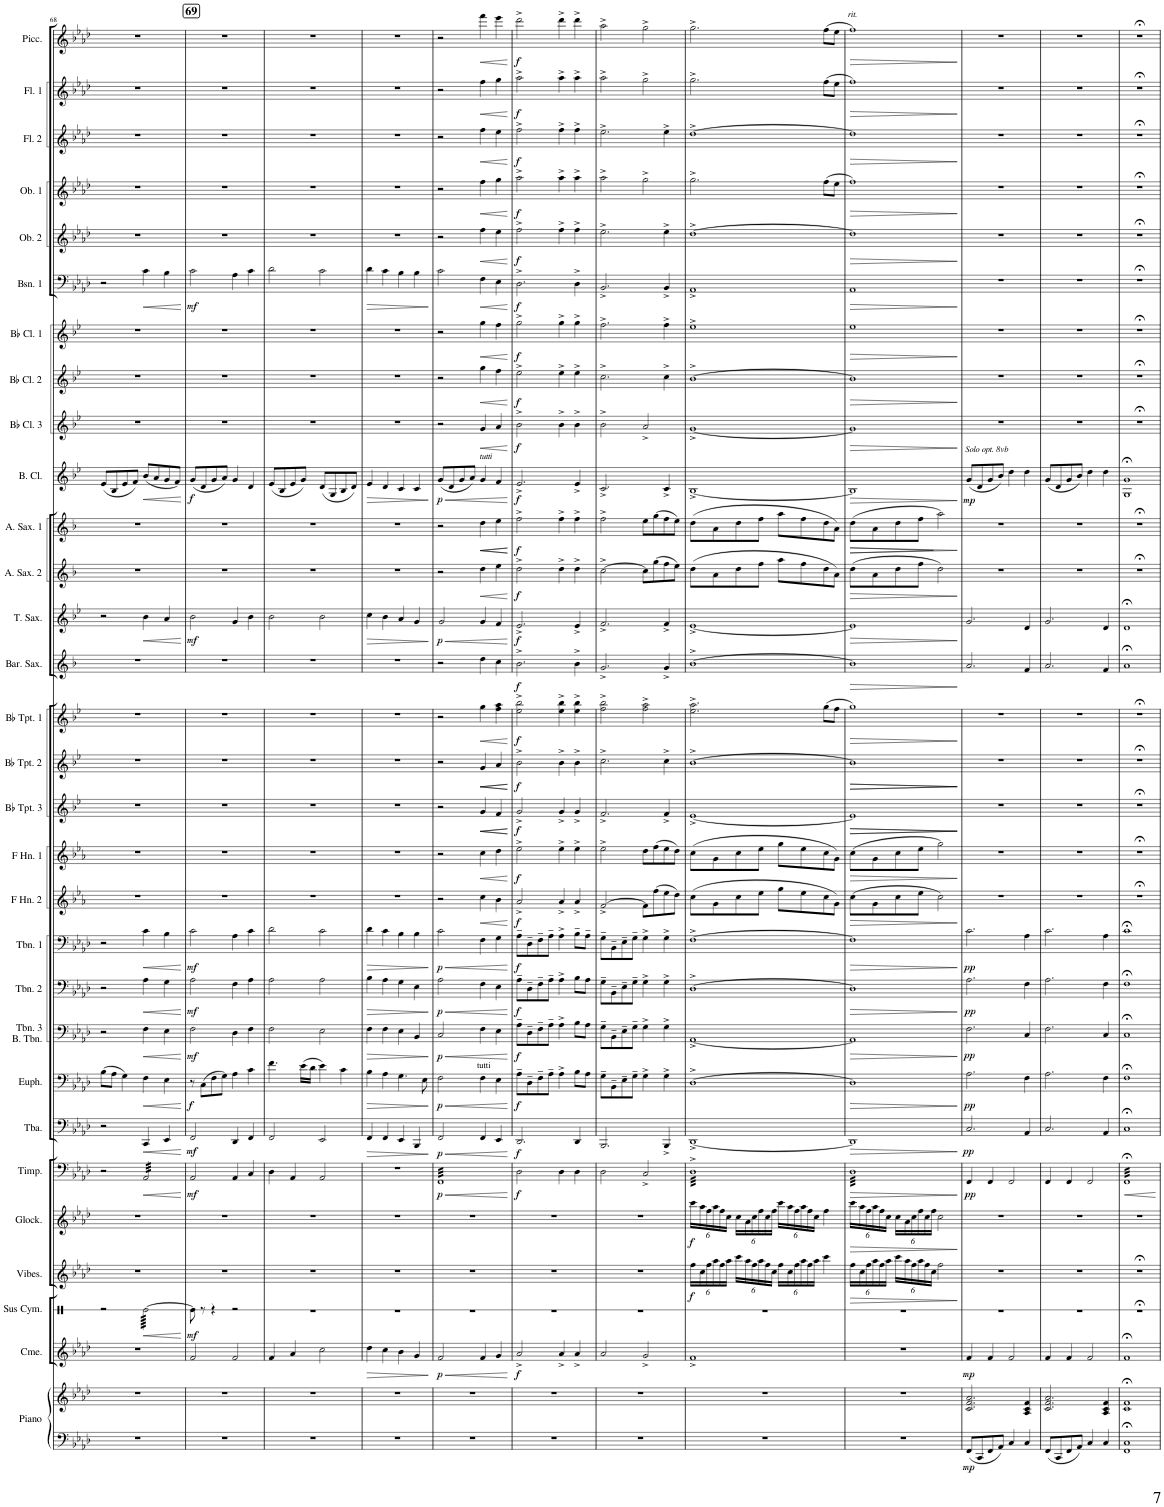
**kern	**kern	**dynam	**kern	**dynam	**kern	**dynam	**kern	**dynam	**kern	**dynam	**kern	**dynam	**kern	**dynam	**kern	**dynam	**kern	**dynam	**kern	**dynam	**kern	**dynam	**kern	**dynam	**kern	**dynam	**kern	**dynam	**kern	**dynam	**kern	**dynam	**kern	**dynam	**kern	**dynam	**kern	**dynam	**kern	**dynam	**kern	**dynam	**kern	**dynam	**kern	**dynam	**kern	**dynam	**kern	**dynam	**kern	**dynam	**kern	**dynam	**kern	**dynam	**kern	**dynam	**kern	**dynam
*part30	*part30	*part30	*part29	*part29	*part28	*part28	*part27	*part27	*part26	*part26	*part25	*part25	*part24	*part24	*part23	*part23	*part22	*part22	*part21	*part21	*part20	*part20	*part19	*part19	*part18	*part18	*part17	*part17	*part16	*part16	*part15	*part15	*part14	*part14	*part13	*part13	*part12	*part12	*part11	*part11	*part10	*part10	*part9	*part9	*part8	*part8	*part7	*part7	*part6	*part6	*part5	*part5	*part4	*part4	*part3	*part3	*part2	*part2	*part1	*part1
*staff31	*staff30	*staff30/31	*staff29	*staff29	*staff28	*staff28	*staff27	*staff27	*staff26	*staff26	*staff25	*staff25	*staff24	*staff24	*staff23	*staff23	*staff22	*staff22	*staff21	*staff21	*staff20	*staff20	*staff19	*staff19	*staff18	*staff18	*staff17	*staff17	*staff16	*staff16	*staff15	*staff15	*staff14	*staff14	*staff13	*staff13	*staff12	*staff12	*staff11	*staff11	*staff10	*staff10	*staff9	*staff9	*staff8	*staff8	*staff7	*staff7	*staff6	*staff6	*staff5	*staff5	*staff4	*staff4	*staff3	*staff3	*staff2	*staff2	*staff1	*staff1
*I"Piano	*	*	*I"Chimes	*	*I"Suspended Cymbal	*	*I"Vibraphone	*	*I"Glockenspiel	*	*I"Timpani	*	*I"Tuba	*	*I"Euphonium	*	*I"Trombone 3 &amp; Bass Trombone	*	*I"Trombone 2	*	*I"Trombone 1	*	*I"F Horn 2	*	*I"F Horn 1	*	*I"Bb Trumpet 3	*	*I"Bb Trumpet 2	*	*I"Bb Trumpet 1	*	*I"Baritone Saxophone	*	*I"Tenor Saxophone	*	*I"Alto Saxophone 2	*	*I"Alto Saxophone 1	*	*I"Bass Clarinet	*	*I"Bb Clarinet 3	*	*I"Bb Clarinet 2	*	*I"Bb Clarinet 1	*	*I"Bassoon 1	*	*I"Oboe 2	*	*I"Oboe 1	*	*I"Flute 2	*	*I"Flute 1	*	*I"Piccolo	*
*I'Piano	*	*	*I'Cme.	*	*I'Sus Cym.	*	*	*	*I'Glock.	*	*I'Timp.	*	*I'Tba.	*	*I'Euph.	*	*I'Tbn. 3 B. Tbn.	*	*I'Tbn. 2	*	*I'Tbn. 1	*	*I'F Hn. 2	*	*I'F Hn. 1	*	*I'Bb Tpt. 3	*	*I'Bb Tpt. 2	*	*I'Bb Tpt. 1	*	*I'Bar. Sax.	*	*I'T. Sax.	*	*I'A. Sax. 2	*	*I'A. Sax. 1	*	*I'B. Cl.	*	*I'Bb Cl. 3	*	*I'Bb Cl. 2	*	*I'Bb Cl. 1	*	*I'Bsn. 1	*	*I'Ob. 2	*	*I'Ob. 1	*	*I'Fl. 2	*	*I'Fl. 1	*	*I'Picc.	*
!!LO:PB:g=z
*clefF4	*clefG2	*	*clefG2	*	*clefX	*	*clefG2	*	*clefG2	*	*clefF4	*	*clefF4	*	*clefF4	*	*clefF4	*	*clefF4	*	*clefF4	*	*clefG2	*	*clefG2	*	*clefG2	*	*clefG2	*	*clefG2	*	*clefG2	*	*clefG2	*	*clefG2	*	*clefG2	*	*clefG2	*	*clefG2	*	*clefG2	*	*clefG2	*	*clefF4	*	*clefG2	*	*clefG2	*	*clefG2	*	*clefG2	*	*clefG2	*
*	*	*	*	*	*	*	*	*	*Trd-14c-24	*	*	*	*	*	*	*	*	*	*	*	*	*	*Trd4c7	*	*Trd4c7	*	*Trd1c2	*	*Trd1c2	*	*Trd1c2	*	*Trd12c21	*	*Trd8c14	*	*Trd5c9	*	*Trd5c9	*	*Trd8c14	*	*Trd1c2	*	*Trd1c2	*	*Trd1c2	*	*	*	*	*	*	*	*	*	*	*	*Trd-7c-12	*
*k[b-e-a-d-]	*k[b-e-a-d-]	*	*k[b-e-a-d-]	*	*k[]	*	*k[b-e-a-d-]	*	*k[b-e-a-d-]	*	*k[b-e-a-d-]	*	*k[b-e-a-d-]	*	*k[b-e-a-d-]	*	*k[b-e-a-d-]	*	*k[b-e-a-d-]	*	*k[b-e-a-d-]	*	*k[b-e-a-]	*	*k[b-e-a-]	*	*k[b-e-]	*	*k[b-e-]	*	*k[b-e-]	*	*k[b-]	*	*k[b-e-]	*	*k[b-]	*	*k[b-]	*	*k[b-e-]	*	*k[b-e-]	*	*k[b-e-]	*	*k[b-e-]	*	*k[b-e-a-d-]	*	*k[b-e-a-d-]	*	*k[b-e-a-d-]	*	*k[b-e-a-d-]	*	*k[b-e-a-d-]	*	*k[b-e-a-d-]	*
*M4/4	*M4/4	*	*M4/4	*	*M4/4	*	*M4/4	*	*M4/4	*	*M4/4	*	*M4/4	*	*M4/4	*	*M4/4	*	*M4/4	*	*M4/4	*	*M4/4	*	*M4/4	*	*M4/4	*	*M4/4	*	*M4/4	*	*M4/4	*	*M4/4	*	*M4/4	*	*M4/4	*	*M4/4	*	*M4/4	*	*M4/4	*	*M4/4	*	*M4/4	*	*M4/4	*	*M4/4	*	*M4/4	*	*M4/4	*	*M4/4	*
=68	=68	=68	=68	=68	=68	=68	=68	=68	=68	=68	=68	=68	=68	=68	=68	=68	=68	=68	=68	=68	=68	=68	=68	=68	=68	=68	=68	=68	=68	=68	=68	=68	=68	=68	=68	=68	=68	=68	=68	=68	=68	=68	=68	=68	=68	=68	=68	=68	=68	=68	=68	=68	=68	=68	=68	=68	=68	=68	=68	=68
1r	1r	.	1r	.	2r	.	1r	.	1r	.	2r	.	2r	.	(8B-\L	.	2r	.	2r	.	2r	.	1r	.	1r	.	1r	.	1r	.	1r	.	1r	.	2r	.	1r	.	1r	.	(8e-/L	.	1r	.	1r	.	1r	.	2r	.	1r	.	1r	.	1r	.	1r	.	1r	.
.	.	.	.	.	.	.	.	.	.	.	.	.	.	.	8A-\J	.	.	.	.	.	.	.	.	.	.	.	.	.	.	.	.	.	.	.	.	.	.	.	.	.	8B-/	.	.	.	.	.	.	.	.	.	.	.	.	.	.	.	.	.	.	.
.	.	.	.	.	.	.	.	.	.	.	.	.	.	.	4G\)	.	.	.	.	.	.	.	.	.	.	.	.	.	.	.	.	.	.	.	.	.	.	.	.	.	8e-/	.	.	.	.	.	.	.	.	.	.	.	.	.	.	.	.	.	.	.
.	.	.	.	.	.	.	.	.	.	.	.	.	.	.	.	.	.	.	.	.	.	.	.	.	.	.	.	.	.	.	.	.	.	.	.	.	.	.	.	.	8f/J)	.	.	.	.	.	.	.	.	.	.	.	.	.	.	.	.	.	.	.
!	!	!	!	!	!	!LO:HP:b	!	!	!	!	!	!LO:HP:b	!	!LO:HP:b	!	!LO:HP:b	!	!LO:HP:b	!	!LO:HP:b	!	!LO:HP:b	!	!	!	!	!	!	!	!	!	!	!	!	!	!LO:HP:b	!	!	!	!	!	!LO:HP:b	!	!	!	!	!	!	!	!LO:HP:b	!	!	!	!	!	!	!	!	!	!
*	*	*	*	*	*tremolo	*	*	*	*	*	*	*	*	*	*	*	*	*	*	*	*	*	*	*	*	*	*	*	*	*	*	*	*	*	*	*	*	*	*	*	*	*	*	*	*	*	*	*	*	*	*	*	*	*	*	*	*	*	*	*
*	*	*	*	*	*	*	*	*	*	*	*tremolo	*	*	*	*	*	*	*	*	*	*	*	*	*	*	*	*	*	*	*	*	*	*	*	*	*	*	*	*	*	*	*	*	*	*	*	*	*	*	*	*	*	*	*	*	*	*	*	*	*
.	.	.	.	.	[64Re\LLLL	<	.	.	.	.	32AA-/LLL	<	4CC/	<	4F\	<	4F\	<	4A-\	<	4c\	<	.	.	.	.	.	.	.	.	.	.	.	.	4b-\	<	.	.	.	.	(8b-/L	<	.	.	.	.	.	.	4c\	<	.	.	.	.	.	.	.	.	.	.
.	.	.	.	.	64Re\	.	.	.	.	.	.	.	.	.	.	.	.	.	.	.	.	.	.	.	.	.	.	.	.	.	.	.	.	.	.	.	.	.	.	.	.	.	.	.	.	.	.	.	.	.	.	.	.	.	.	.	.	.	.	.
.	.	.	.	.	64Re\	.	.	.	.	.	32AA-/	.	.	.	.	.	.	.	.	.	.	.	.	.	.	.	.	.	.	.	.	.	.	.	.	.	.	.	.	.	.	.	.	.	.	.	.	.	.	.	.	.	.	.	.	.	.	.	.	.
.	.	.	.	.	64Re\	.	.	.	.	.	.	.	.	.	.	.	.	.	.	.	.	.	.	.	.	.	.	.	.	.	.	.	.	.	.	.	.	.	.	.	.	.	.	.	.	.	.	.	.	.	.	.	.	.	.	.	.	.	.	.
.	.	.	.	.	64Re\	.	.	.	.	.	32AA-/	.	.	.	.	.	.	.	.	.	.	.	.	.	.	.	.	.	.	.	.	.	.	.	.	.	.	.	.	.	.	.	.	.	.	.	.	.	.	.	.	.	.	.	.	.	.	.	.	.
.	.	.	.	.	64Re\	.	.	.	.	.	.	.	.	.	.	.	.	.	.	.	.	.	.	.	.	.	.	.	.	.	.	.	.	.	.	.	.	.	.	.	.	.	.	.	.	.	.	.	.	.	.	.	.	.	.	.	.	.	.	.
.	.	.	.	.	64Re\	.	.	.	.	.	32AA-/	.	.	.	.	.	.	.	.	.	.	.	.	.	.	.	.	.	.	.	.	.	.	.	.	.	.	.	.	.	.	.	.	.	.	.	.	.	.	.	.	.	.	.	.	.	.	.	.	.
.	.	.	.	.	64Re\	.	.	.	.	.	.	.	.	.	.	.	.	.	.	.	.	.	.	.	.	.	.	.	.	.	.	.	.	.	.	.	.	.	.	.	.	.	.	.	.	.	.	.	.	.	.	.	.	.	.	.	.	.	.	.
.	.	.	.	.	64Re\	.	.	.	.	.	32AA-/	.	.	.	.	.	.	.	.	.	.	.	.	.	.	.	.	.	.	.	.	.	.	.	.	.	.	.	.	.	8a/	.	.	.	.	.	.	.	.	.	.	.	.	.	.	.	.	.	.	.
.	.	.	.	.	64Re\	.	.	.	.	.	.	.	.	.	.	.	.	.	.	.	.	.	.	.	.	.	.	.	.	.	.	.	.	.	.	.	.	.	.	.	.	.	.	.	.	.	.	.	.	.	.	.	.	.	.	.	.	.	.	.
.	.	.	.	.	64Re\	.	.	.	.	.	32AA-/	.	.	.	.	.	.	.	.	.	.	.	.	.	.	.	.	.	.	.	.	.	.	.	.	.	.	.	.	.	.	.	.	.	.	.	.	.	.	.	.	.	.	.	.	.	.	.	.	.
.	.	.	.	.	64Re\	.	.	.	.	.	.	.	.	.	.	.	.	.	.	.	.	.	.	.	.	.	.	.	.	.	.	.	.	.	.	.	.	.	.	.	.	.	.	.	.	.	.	.	.	.	.	.	.	.	.	.	.	.	.	.
.	.	.	.	.	64Re\	.	.	.	.	.	32AA-/	.	.	.	.	.	.	.	.	.	.	.	.	.	.	.	.	.	.	.	.	.	.	.	.	.	.	.	.	.	.	.	.	.	.	.	.	.	.	.	.	.	.	.	.	.	.	.	.	.
.	.	.	.	.	64Re\	.	.	.	.	.	.	.	.	.	.	.	.	.	.	.	.	.	.	.	.	.	.	.	.	.	.	.	.	.	.	.	.	.	.	.	.	.	.	.	.	.	.	.	.	.	.	.	.	.	.	.	.	.	.	.
.	.	.	.	.	64Re\	.	.	.	.	.	32AA-/	.	.	.	.	.	.	.	.	.	.	.	.	.	.	.	.	.	.	.	.	.	.	.	.	.	.	.	.	.	.	.	.	.	.	.	.	.	.	.	.	.	.	.	.	.	.	.	.	.
.	.	.	.	.	64Re\	.	.	.	.	.	.	.	.	.	.	.	.	.	.	.	.	.	.	.	.	.	.	.	.	.	.	.	.	.	.	.	.	.	.	.	.	.	.	.	.	.	.	.	.	.	.	.	.	.	.	.	.	.	.	.
.	.	.	.	.	64Re\	.	.	.	.	.	32AA-/	.	4EE-/	.	4E-\	.	4E-\	.	4G\	.	4B-\	.	.	.	.	.	.	.	.	.	.	.	.	.	4a/	.	.	.	.	.	8g/	.	.	.	.	.	.	.	4B-\	.	.	.	.	.	.	.	.	.	.	.
.	.	.	.	.	64Re\	.	.	.	.	.	.	.	.	.	.	.	.	.	.	.	.	.	.	.	.	.	.	.	.	.	.	.	.	.	.	.	.	.	.	.	.	.	.	.	.	.	.	.	.	.	.	.	.	.	.	.	.	.	.	.
.	.	.	.	.	64Re\	.	.	.	.	.	32AA-/	.	.	.	.	.	.	.	.	.	.	.	.	.	.	.	.	.	.	.	.	.	.	.	.	.	.	.	.	.	.	.	.	.	.	.	.	.	.	.	.	.	.	.	.	.	.	.	.	.
.	.	.	.	.	64Re\	.	.	.	.	.	.	.	.	.	.	.	.	.	.	.	.	.	.	.	.	.	.	.	.	.	.	.	.	.	.	.	.	.	.	.	.	.	.	.	.	.	.	.	.	.	.	.	.	.	.	.	.	.	.	.
.	.	.	.	.	64Re\	.	.	.	.	.	32AA-/	.	.	.	.	.	.	.	.	.	.	.	.	.	.	.	.	.	.	.	.	.	.	.	.	.	.	.	.	.	.	.	.	.	.	.	.	.	.	.	.	.	.	.	.	.	.	.	.	.
.	.	.	.	.	64Re\	.	.	.	.	.	.	.	.	.	.	.	.	.	.	.	.	.	.	.	.	.	.	.	.	.	.	.	.	.	.	.	.	.	.	.	.	.	.	.	.	.	.	.	.	.	.	.	.	.	.	.	.	.	.	.
.	.	.	.	.	64Re\	.	.	.	.	.	32AA-/	.	.	.	.	.	.	.	.	.	.	.	.	.	.	.	.	.	.	.	.	.	.	.	.	.	.	.	.	.	.	.	.	.	.	.	.	.	.	.	.	.	.	.	.	.	.	.	.	.
.	.	.	.	.	64Re\	.	.	.	.	.	.	.	.	.	.	.	.	.	.	.	.	.	.	.	.	.	.	.	.	.	.	.	.	.	.	.	.	.	.	.	.	.	.	.	.	.	.	.	.	.	.	.	.	.	.	.	.	.	.	.
.	.	.	.	.	64Re\	.	.	.	.	.	32AA-/	.	.	.	.	.	.	.	.	.	.	.	.	.	.	.	.	.	.	.	.	.	.	.	.	.	.	.	.	.	8f/J)	.	.	.	.	.	.	.	.	.	.	.	.	.	.	.	.	.	.	.
.	.	.	.	.	64Re\	.	.	.	.	.	.	.	.	.	.	.	.	.	.	.	.	.	.	.	.	.	.	.	.	.	.	.	.	.	.	.	.	.	.	.	.	.	.	.	.	.	.	.	.	.	.	.	.	.	.	.	.	.	.	.
.	.	.	.	.	64Re\	.	.	.	.	.	32AA-/	.	.	.	.	.	.	.	.	.	.	.	.	.	.	.	.	.	.	.	.	.	.	.	.	.	.	.	.	.	.	.	.	.	.	.	.	.	.	.	.	.	.	.	.	.	.	.	.	.
.	.	.	.	.	64Re\	.	.	.	.	.	.	.	.	.	.	.	.	.	.	.	.	.	.	.	.	.	.	.	.	.	.	.	.	.	.	.	.	.	.	.	.	.	.	.	.	.	.	.	.	.	.	.	.	.	.	.	.	.	.	.
.	.	.	.	.	64Re\	.	.	.	.	.	32AA-/	.	.	.	.	.	.	.	.	.	.	.	.	.	.	.	.	.	.	.	.	.	.	.	.	.	.	.	.	.	.	.	.	.	.	.	.	.	.	.	.	.	.	.	.	.	.	.	.	.
.	.	.	.	.	64Re\	.	.	.	.	.	.	.	.	.	.	.	.	.	.	.	.	.	.	.	.	.	.	.	.	.	.	.	.	.	.	.	.	.	.	.	.	.	.	.	.	.	.	.	.	.	.	.	.	.	.	.	.	.	.	.
.	.	.	.	.	64Re\	.	.	.	.	.	32AA-/JJJ	.	.	.	.	.	.	.	.	.	.	.	.	.	.	.	.	.	.	.	.	.	.	.	.	.	.	.	.	.	.	.	.	.	.	.	.	.	.	.	.	.	.	.	.	.	.	.	.	.
*	*	*	*	*	*	*	*	*	*	*	*Xtremolo	*	*	*	*	*	*	*	*	*	*	*	*	*	*	*	*	*	*	*	*	*	*	*	*	*	*	*	*	*	*	*	*	*	*	*	*	*	*	*	*	*	*	*	*	*	*	*	*	*
.	.	.	.	.	64Re\JJJJ	.	.	.	.	.	.	.	.	.	.	.	.	.	.	.	.	.	.	.	.	.	.	.	.	.	.	.	.	.	.	.	.	.	.	.	.	.	.	.	.	.	.	.	.	.	.	.	.	.	.	.	.	.	.	.
*	*	*	*	*	*Xtremolo	*	*	*	*	*	*	*	*	*	*	*	*	*	*	*	*	*	*	*	*	*	*	*	*	*	*	*	*	*	*	*	*	*	*	*	*	*	*	*	*	*	*	*	*	*	*	*	*	*	*	*	*	*	*	*
.	.	.	.	.	.	[	.	.	.	.	.	[	.	[	.	[	.	[	.	[	.	[	.	.	.	.	.	.	.	.	.	.	.	.	.	[	.	.	.	.	.	[	.	.	.	.	.	.	.	[	.	.	.	.	.	.	.	.	.	.
!!LO:REH:place=s1:a:B:cj:fs=14:t=69
=69	=69	=69	=69	=69	=69	=69	=69	=69	=69	=69	=69	=69	=69	=69	=69	=69	=69	=69	=69	=69	=69	=69	=69	=69	=69	=69	=69	=69	=69	=69	=69	=69	=69	=69	=69	=69	=69	=69	=69	=69	=69	=69	=69	=69	=69	=69	=69	=69	=69	=69	=69	=69	=69	=69	=69	=69	=69	=69	=69	=69
!	!	!	!	!	!	!LO:DY:b	!	!	!	!	!	!LO:DY:b	!	!LO:DY:b	!	!LO:DY:b	!	!LO:DY:b	!	!LO:DY:b	!	!LO:DY:b	!	!	!	!	!	!	!	!	!	!	!	!	!	!LO:DY:b	!	!	!	!	!	!LO:DY:b	!	!	!	!	!	!	!	!LO:DY:b	!	!	!	!	!	!	!	!	!	!
1r	1r	.	2f/	.	8Re\]	mf	1r	.	1r	.	2AA-/	mf	2FF/	mf	8r	f	2F\	mf	2A-\	mf	2c\	mf	1r	.	1r	.	1r	.	1r	.	1r	.	1r	.	2b-\	mf	1r	.	1r	.	(8g/L	f	1r	.	1r	.	1r	.	2c\	mf	1r	.	1r	.	1r	.	1r	.	1r	.
.	.	.	.	.	8r	.	.	.	.	.	.	.	.	.	(8C\L	.	.	.	.	.	.	.	.	.	.	.	.	.	.	.	.	.	.	.	.	.	.	.	.	.	8d/	.	.	.	.	.	.	.	.	.	.	.	.	.	.	.	.	.	.	.
.	.	.	.	.	4r	.	.	.	.	.	.	.	.	.	8F\	.	.	.	.	.	.	.	.	.	.	.	.	.	.	.	.	.	.	.	.	.	.	.	.	.	8g/	.	.	.	.	.	.	.	.	.	.	.	.	.	.	.	.	.	.	.
.	.	.	.	.	.	.	.	.	.	.	.	.	.	.	8G\J)	.	.	.	.	.	.	.	.	.	.	.	.	.	.	.	.	.	.	.	.	.	.	.	.	.	8a/J)	.	.	.	.	.	.	.	.	.	.	.	.	.	.	.	.	.	.	.
.	.	.	2f/	.	2r	.	.	.	.	.	4AA-/	.	4DD-/	.	4A-\	.	4D-\	.	4F\	.	4A-\	.	.	.	.	.	.	.	.	.	.	.	.	.	4g/	.	.	.	.	.	4g/	.	.	.	.	.	.	.	4A-\	.	.	.	.	.	.	.	.	.	.	.
.	.	.	.	.	.	.	.	.	.	.	4C/	.	4FF/	.	4c\	.	4F\	.	4A-\	.	4c\	.	.	.	.	.	.	.	.	.	.	.	.	.	4b-\	.	.	.	.	.	4d/	.	.	.	.	.	.	.	4c\	.	.	.	.	.	.	.	.	.	.	.
=70	=70	=70	=70	=70	=70	=70	=70	=70	=70	=70	=70	=70	=70	=70	=70	=70	=70	=70	=70	=70	=70	=70	=70	=70	=70	=70	=70	=70	=70	=70	=70	=70	=70	=70	=70	=70	=70	=70	=70	=70	=70	=70	=70	=70	=70	=70	=70	=70	=70	=70	=70	=70	=70	=70	=70	=70	=70	=70	=70	=70
1r	1r	.	4f/	.	1r	.	1r	.	1r	.	4D-\	.	2FF/	.	4.f\	.	2F\	.	2A-\	.	2d-\	.	1r	.	1r	.	1r	.	1r	.	1r	.	1r	.	2b-\	.	1r	.	1r	.	(8e-/L	.	1r	.	1r	.	1r	.	2d-\	.	1r	.	1r	.	1r	.	1r	.	1r	.
.	.	.	.	.	.	.	.	.	.	.	.	.	.	.	.	.	.	.	.	.	.	.	.	.	.	.	.	.	.	.	.	.	.	.	.	.	.	.	.	.	8B-/	.	.	.	.	.	.	.	.	.	.	.	.	.	.	.	.	.	.	.
.	.	.	4a-/	.	.	.	.	.	.	.	4AA-/	.	.	.	.	.	.	.	.	.	.	.	.	.	.	.	.	.	.	.	.	.	.	.	.	.	.	.	.	.	8e-/	.	.	.	.	.	.	.	.	.	.	.	.	.	.	.	.	.	.	.
.	.	.	.	.	.	.	.	.	.	.	.	.	.	.	(16e-\LL	.	.	.	.	.	.	.	.	.	.	.	.	.	.	.	.	.	.	.	.	.	.	.	.	.	8g/J)	.	.	.	.	.	.	.	.	.	.	.	.	.	.	.	.	.	.	.
.	.	.	.	.	.	.	.	.	.	.	.	.	.	.	16d-\JJ	.	.	.	.	.	.	.	.	.	.	.	.	.	.	.	.	.	.	.	.	.	.	.	.	.	.	.	.	.	.	.	.	.	.	.	.	.	.	.	.	.	.	.	.	.
.	.	.	2cc\	.	.	.	.	.	.	.	2AA-/	.	2EE-/	.	4e-\)	.	2E-\	.	2A-\	.	2c\	.	.	.	.	.	.	.	.	.	.	.	.	.	2b-\	.	.	.	.	.	(8d/L	.	.	.	.	.	.	.	2c\	.	.	.	.	.	.	.	.	.	.	.
.	.	.	.	.	.	.	.	.	.	.	.	.	.	.	.	.	.	.	.	.	.	.	.	.	.	.	.	.	.	.	.	.	.	.	.	.	.	.	.	.	8G/	.	.	.	.	.	.	.	.	.	.	.	.	.	.	.	.	.	.	.
.	.	.	.	.	.	.	.	.	.	.	.	.	.	.	4c\	.	.	.	.	.	.	.	.	.	.	.	.	.	.	.	.	.	.	.	.	.	.	.	.	.	8B-/	.	.	.	.	.	.	.	.	.	.	.	.	.	.	.	.	.	.	.
.	.	.	.	.	.	.	.	.	.	.	.	.	.	.	.	.	.	.	.	.	.	.	.	.	.	.	.	.	.	.	.	.	.	.	.	.	.	.	.	.	8d/J)	.	.	.	.	.	.	.	.	.	.	.	.	.	.	.	.	.	.	.
=71	=71	=71	=71	=71	=71	=71	=71	=71	=71	=71	=71	=71	=71	=71	=71	=71	=71	=71	=71	=71	=71	=71	=71	=71	=71	=71	=71	=71	=71	=71	=71	=71	=71	=71	=71	=71	=71	=71	=71	=71	=71	=71	=71	=71	=71	=71	=71	=71	=71	=71	=71	=71	=71	=71	=71	=71	=71	=71	=71	=71
!	!	!	!	!LO:HP:b	!	!	!	!	!	!	!	!	!	!LO:HP:b	!	!LO:HP:b	!	!LO:HP:b	!	!LO:HP:b	!	!LO:HP:b	!	!	!	!	!	!	!	!	!	!	!	!	!	!LO:HP:b	!	!	!	!	!	!LO:HP:b	!	!	!	!	!	!	!	!LO:HP:b	!	!	!	!	!	!	!	!	!	!
1r	1r	.	4dd-\	>	1r	.	1r	.	1r	.	1r	.	4FF/	>	4B-\	>	4F\	>	4B-\	>	4d-\	>	1r	.	1r	.	1r	.	1r	.	1r	.	1r	.	4cc\	>	1r	.	1r	.	4e-/	>	1r	.	1r	.	1r	.	4d-\	>	1r	.	1r	.	1r	.	1r	.	1r	.
.	.	.	4cc\	.	.	.	.	.	.	.	.	.	4FF/	.	4A-\	.	4F\	.	4A-\	.	4c\	.	.	.	.	.	.	.	.	.	.	.	.	.	4b-\	.	.	.	.	.	4d/	.	.	.	.	.	.	.	4c\	.	.	.	.	.	.	.	.	.	.	.
.	.	.	4b-\	.	.	.	.	.	.	.	.	.	4EE-/	.	4.G\	.	4E-\	.	4G\	.	4B-\	.	.	.	.	.	.	.	.	.	.	.	.	.	4a/	.	.	.	.	.	4c/	.	.	.	.	.	.	.	4B-\	.	.	.	.	.	.	.	.	.	.	.
.	.	.	4g/	.	.	.	.	.	.	.	.	.	4BBB-/	.	.	.	4BB-/	.	4E-\	.	4B-\	.	.	.	.	.	.	.	.	.	.	.	.	.	4g/	.	.	.	.	.	4c/	.	.	.	.	.	.	.	4B-\	.	.	.	.	.	.	.	.	.	.	.
.	.	.	.	.	.	.	.	.	.	.	.	.	.	.	8E-\	.	.	.	.	.	.	.	.	.	.	.	.	.	.	.	.	.	.	.	.	.	.	.	.	.	.	.	.	.	.	.	.	.	.	.	.	.	.	.	.	.	.	.	.	.
.	.	.	.	]	.	.	.	.	.	.	.	.	.	]	.	]	.	]	.	]	.	]	.	.	.	.	.	.	.	.	.	.	.	.	.	]	.	.	.	.	.	]	.	.	.	.	.	.	.	]	.	.	.	.	.	.	.	.	.	.
=72	=72	=72	=72	=72	=72	=72	=72	=72	=72	=72	=72	=72	=72	=72	=72	=72	=72	=72	=72	=72	=72	=72	=72	=72	=72	=72	=72	=72	=72	=72	=72	=72	=72	=72	=72	=72	=72	=72	=72	=72	=72	=72	=72	=72	=72	=72	=72	=72	=72	=72	=72	=72	=72	=72	=72	=72	=72	=72	=72	=72
!	!	!	!	!LO:HP:b	!	!	!	!	!	!	!	!LO:HP:b	!	!LO:HP:b	!	!LO:HP:b	!	!LO:HP:b	!	!LO:HP:b	!	!LO:HP:b	!	!	!	!	!	!	!	!	!	!	!	!	!	!LO:HP:b	!	!	!	!	!	!LO:HP:b	!	!	!	!	!	!	!	!	!	!	!	!	!	!	!	!	!	!
!	!	!	!	!LO:DY:n=1:b	!	!	!	!	!	!	!	!LO:DY:n=1:b	!	!LO:DY:n=1:b	!	!LO:DY:n=1:b	!	!LO:DY:n=1:b	!	!LO:DY:n=1:b	!	!LO:DY:n=1:b	!	!	!	!	!	!	!	!	!	!	!	!	!	!LO:DY:n=1:b	!	!	!	!	!	!LO:DY:n=1:b	!	!	!	!	!	!	!	!	!	!	!	!	!	!	!	!	!	!
*	*	*	*	*	*	*	*	*	*	*	*tremolo	*	*	*	*	*	*	*	*	*	*	*	*	*	*	*	*	*	*	*	*	*	*	*	*	*	*	*	*	*	*	*	*	*	*	*	*	*	*	*	*	*	*	*	*	*	*	*	*	*
1r	1r	.	2f/	< p	1r	.	1r	.	1r	.	32FFLLL	< p	2FF/	< p	2F\	< p	2C/	< p	2A-\	< p	2c\	< p	2r	.	2r	.	2r	.	2r	.	2r	.	2r	.	2g/	< p	2r	.	2r	.	(8g/L	< p	2r	.	2r	.	2r	.	2c\	.	2r	.	2r	.	2r	.	2r	.	2r	.
.	.	.	.	.	.	.	.	.	.	.	32FF	.	.	.	.	.	.	.	.	.	.	.	.	.	.	.	.	.	.	.	.	.	.	.	.	.	.	.	.	.	.	.	.	.	.	.	.	.	.	.	.	.	.	.	.	.	.	.	.	.
.	.	.	.	.	.	.	.	.	.	.	32FF	.	.	.	.	.	.	.	.	.	.	.	.	.	.	.	.	.	.	.	.	.	.	.	.	.	.	.	.	.	.	.	.	.	.	.	.	.	.	.	.	.	.	.	.	.	.	.	.	.
.	.	.	.	.	.	.	.	.	.	.	32FF	.	.	.	.	.	.	.	.	.	.	.	.	.	.	.	.	.	.	.	.	.	.	.	.	.	.	.	.	.	.	.	.	.	.	.	.	.	.	.	.	.	.	.	.	.	.	.	.	.
.	.	.	.	.	.	.	.	.	.	.	32FF	.	.	.	.	.	.	.	.	.	.	.	.	.	.	.	.	.	.	.	.	.	.	.	.	.	.	.	.	.	8d/	.	.	.	.	.	.	.	.	.	.	.	.	.	.	.	.	.	.	.
.	.	.	.	.	.	.	.	.	.	.	32FF	.	.	.	.	.	.	.	.	.	.	.	.	.	.	.	.	.	.	.	.	.	.	.	.	.	.	.	.	.	.	.	.	.	.	.	.	.	.	.	.	.	.	.	.	.	.	.	.	.
.	.	.	.	.	.	.	.	.	.	.	32FF	.	.	.	.	.	.	.	.	.	.	.	.	.	.	.	.	.	.	.	.	.	.	.	.	.	.	.	.	.	.	.	.	.	.	.	.	.	.	.	.	.	.	.	.	.	.	.	.	.
.	.	.	.	.	.	.	.	.	.	.	32FF	.	.	.	.	.	.	.	.	.	.	.	.	.	.	.	.	.	.	.	.	.	.	.	.	.	.	.	.	.	.	.	.	.	.	.	.	.	.	.	.	.	.	.	.	.	.	.	.	.
.	.	.	.	.	.	.	.	.	.	.	32FF	.	.	.	.	.	.	.	.	.	.	.	.	.	.	.	.	.	.	.	.	.	.	.	.	.	.	.	.	.	8g/	.	.	.	.	.	.	.	.	.	.	.	.	.	.	.	.	.	.	.
.	.	.	.	.	.	.	.	.	.	.	32FF	.	.	.	.	.	.	.	.	.	.	.	.	.	.	.	.	.	.	.	.	.	.	.	.	.	.	.	.	.	.	.	.	.	.	.	.	.	.	.	.	.	.	.	.	.	.	.	.	.
.	.	.	.	.	.	.	.	.	.	.	32FF	.	.	.	.	.	.	.	.	.	.	.	.	.	.	.	.	.	.	.	.	.	.	.	.	.	.	.	.	.	.	.	.	.	.	.	.	.	.	.	.	.	.	.	.	.	.	.	.	.
.	.	.	.	.	.	.	.	.	.	.	32FF	.	.	.	.	.	.	.	.	.	.	.	.	.	.	.	.	.	.	.	.	.	.	.	.	.	.	.	.	.	.	.	.	.	.	.	.	.	.	.	.	.	.	.	.	.	.	.	.	.
.	.	.	.	.	.	.	.	.	.	.	32FF	.	.	.	.	.	.	.	.	.	.	.	.	.	.	.	.	.	.	.	.	.	.	.	.	.	.	.	.	.	8a/J)	.	.	.	.	.	.	.	.	.	.	.	.	.	.	.	.	.	.	.
.	.	.	.	.	.	.	.	.	.	.	32FF	.	.	.	.	.	.	.	.	.	.	.	.	.	.	.	.	.	.	.	.	.	.	.	.	.	.	.	.	.	.	.	.	.	.	.	.	.	.	.	.	.	.	.	.	.	.	.	.	.
.	.	.	.	.	.	.	.	.	.	.	32FF	.	.	.	.	.	.	.	.	.	.	.	.	.	.	.	.	.	.	.	.	.	.	.	.	.	.	.	.	.	.	.	.	.	.	.	.	.	.	.	.	.	.	.	.	.	.	.	.	.
.	.	.	.	.	.	.	.	.	.	.	32FF	.	.	.	.	.	.	.	.	.	.	.	.	.	.	.	.	.	.	.	.	.	.	.	.	.	.	.	.	.	.	.	.	.	.	.	.	.	.	.	.	.	.	.	.	.	.	.	.	.
!	!	!	!	!	!	!	!	!	!	!	!	!	!	!	!	!	!	!	!	!	!	!	!	!	!	!	!	!	!	!	!	!	!	!	!	!	!	!	!	!	!LO:TX:a:i:t=tutti	!	!	!	!	!	!	!	!	!	!	!	!	!	!	!	!	!	!	!
!	!	!	!	!	!	!	!	!	!	!	!	!	!	!	!LO:TX:a:t=tutti	!	!	!	!	!	!	!	!	!	!	!	!	!	!	!	!	!	!	!	!	!	!	!	!	!	!	!	!	!	!	!	!	!	!	!	!	!	!	!	!	!	!	!	!	!
!	!	!	!	!	!	!	!	!	!	!	!	!	!	!	!	!	!	!	!	!	!	!	!	!LO:HP:b	!	!LO:HP:b	!	!LO:HP:b	!	!LO:HP:b	!	!LO:HP:b	!	!	!	!	!	!LO:HP:b	!	!LO:HP:b	!	!	!	!LO:HP:b	!	!LO:HP:b	!	!LO:HP:b	!	!LO:HP:b	!	!LO:HP:b	!	!LO:HP:b	!	!LO:HP:b	!	!LO:HP:b	!	!LO:HP:b
.	.	.	4f/	.	.	.	.	.	.	.	32FF	.	4FF/	.	4F\	.	4F\	.	4F\	.	4F\	.	4cc\	<	4cc\	<	4g/	<	4g/	<	4gg\	<	4dd\	.	4g/	.	4dd\	<	4dd\	<	4g/	.	4g/	<	4gg\	<	4gg\	<	4F\	<	4ff\	<	4ff\	<	4ff\	<	4ff\	<	4fff\	<
.	.	.	.	.	.	.	.	.	.	.	32FF	.	.	.	.	.	.	.	.	.	.	.	.	.	.	.	.	.	.	.	.	.	.	.	.	.	.	.	.	.	.	.	.	.	.	.	.	.	.	.	.	.	.	.	.	.	.	.	.	.
.	.	.	.	.	.	.	.	.	.	.	32FF	.	.	.	.	.	.	.	.	.	.	.	.	.	.	.	.	.	.	.	.	.	.	.	.	.	.	.	.	.	.	.	.	.	.	.	.	.	.	.	.	.	.	.	.	.	.	.	.	.
.	.	.	.	.	.	.	.	.	.	.	32FF	.	.	.	.	.	.	.	.	.	.	.	.	.	.	.	.	.	.	.	.	.	.	.	.	.	.	.	.	.	.	.	.	.	.	.	.	.	.	.	.	.	.	.	.	.	.	.	.	.
.	.	.	.	.	.	.	.	.	.	.	32FF	.	.	.	.	.	.	.	.	.	.	.	.	.	.	.	.	.	.	.	.	.	.	.	.	.	.	.	.	.	.	.	.	.	.	.	.	.	.	.	.	.	.	.	.	.	.	.	.	.
.	.	.	.	.	.	.	.	.	.	.	32FF	.	.	.	.	.	.	.	.	.	.	.	.	.	.	.	.	.	.	.	.	.	.	.	.	.	.	.	.	.	.	.	.	.	.	.	.	.	.	.	.	.	.	.	.	.	.	.	.	.
.	.	.	.	.	.	.	.	.	.	.	32FF	.	.	.	.	.	.	.	.	.	.	.	.	.	.	.	.	.	.	.	.	.	.	.	.	.	.	.	.	.	.	.	.	.	.	.	.	.	.	.	.	.	.	.	.	.	.	.	.	.
.	.	.	.	.	.	.	.	.	.	.	32FF	.	.	.	.	.	.	.	.	.	.	.	.	.	.	.	.	.	.	.	.	.	.	.	.	.	.	.	.	.	.	.	.	.	.	.	.	.	.	.	.	.	.	.	.	.	.	.	.	.
!	!	!	!	!	!	!	!	!	!	!	!	!	!	!	!	!	!	!	!	!	!	!	!	!	!	!	!	!LO:HP:b	!	!LO:HP:b	!	!	!	!	!	!	!	!	!	!LO:HP:b	!	!	!	!	!	!	!	!	!	!	!	!	!	!	!	!	!	!	!	!
.	.	.	4g/	.	.	.	.	.	.	.	32FF	.	4EE-/	.	4E-\	.	4E-\	.	4E-\	.	4G\	.	4b-\	.	4dd\	.	4f/	<	4a/	<	4ff\ 4aa\	.	4cc\	.	4f/	.	4ee\	.	4ee\	<	4f/	.	4a/	.	4ff\	.	4ff\	.	4E-\	.	4ee-\	.	4gg\	.	4ee-\	.	4gg\	.	4eee-\	.
.	.	.	.	.	.	.	.	.	.	.	32FF	.	.	.	.	.	.	.	.	.	.	.	.	.	.	.	.	.	.	.	.	.	.	.	.	.	.	.	.	.	.	.	.	.	.	.	.	.	.	.	.	.	.	.	.	.	.	.	.	.
.	.	.	.	.	.	.	.	.	.	.	32FF	.	.	.	.	.	.	.	.	.	.	.	.	.	.	.	.	.	.	.	.	.	.	.	.	.	.	.	.	.	.	.	.	.	.	.	.	.	.	.	.	.	.	.	.	.	.	.	.	.
.	.	.	.	.	.	.	.	.	.	.	32FF	.	.	.	.	.	.	.	.	.	.	.	.	.	.	.	.	.	.	.	.	.	.	.	.	.	.	.	.	.	.	.	.	.	.	.	.	.	.	.	.	.	.	.	.	.	.	.	.	.
.	.	.	.	.	.	.	.	.	.	.	32FF	.	.	.	.	.	.	.	.	.	.	.	.	.	.	.	.	.	.	.	.	.	.	.	.	.	.	.	.	.	.	.	.	.	.	.	.	.	.	.	.	.	.	.	.	.	.	.	.	.
.	.	.	.	.	.	.	.	.	.	.	32FF	.	.	.	.	.	.	.	.	.	.	.	.	.	.	.	.	.	.	.	.	.	.	.	.	.	.	.	.	.	.	.	.	.	.	.	.	.	.	.	.	.	.	.	.	.	.	.	.	.
.	.	.	.	.	.	.	.	.	.	.	32FF	.	.	.	.	.	.	.	.	.	.	.	.	.	.	.	.	.	.	.	.	.	.	.	.	.	.	.	.	.	.	.	.	.	.	.	.	.	.	.	.	.	.	.	.	.	.	.	.	.
.	.	.	.	.	.	.	.	.	.	.	32FFJJJ	.	.	.	.	.	.	.	.	.	.	.	.	.	.	.	.	.	.	.	.	.	.	.	.	.	.	.	.	.	.	.	.	.	.	.	.	.	.	.	.	.	.	.	.	.	.	.	.	.
*	*	*	*	*	*	*	*	*	*	*	*Xtremolo	*	*	*	*	*	*	*	*	*	*	*	*	*	*	*	*	*	*	*	*	*	*	*	*	*	*	*	*	*	*	*	*	*	*	*	*	*	*	*	*	*	*	*	*	*	*	*	*	*
.	.	.	.	[	.	.	.	.	.	.	.	[	.	[	.	[	.	[	.	[	.	[	.	[	.	[	.	[ [	.	[ [	.	[	.	.	.	[	.	[	.	[ [	.	[	.	[	.	[	.	[	.	[	.	[	.	[	.	[	.	[	.	[
=73	=73	=73	=73	=73	=73	=73	=73	=73	=73	=73	=73	=73	=73	=73	=73	=73	=73	=73	=73	=73	=73	=73	=73	=73	=73	=73	=73	=73	=73	=73	=73	=73	=73	=73	=73	=73	=73	=73	=73	=73	=73	=73	=73	=73	=73	=73	=73	=73	=73	=73	=73	=73	=73	=73	=73	=73	=73	=73	=73	=73
!	!	!	!	!LO:DY:b	!	!	!	!	!	!	!	!LO:DY:b	!	!LO:DY:b	!	!LO:DY:b	!	!LO:DY:b	!	!LO:DY:b	!	!LO:DY:b	!	!LO:DY:b	!	!LO:DY:b	!	!LO:DY:b	!	!LO:DY:b	!	!LO:DY:b	!	!LO:DY:b	!	!LO:DY:b	!	!LO:DY:b	!	!LO:DY:b	!	!LO:DY:b	!	!LO:DY:b	!	!LO:DY:b	!	!LO:DY:b	!	!LO:DY:b	!	!LO:DY:b	!	!LO:DY:b	!	!LO:DY:b	!	!LO:DY:b	!	!LO:DY:b
1r	1r	.	2a-^/	f	1r	.	1r	.	1r	.	2D-\	f	2.DD-/	f	8A-~\L	f	8A-~\L	f	8A-~\L	f	8A-~\L	f	2a-^/	f	2ee-^\	f	2g^/	f	2b-^\	f	2ee-\^ 2bb-\^	f	2.b-^\	f	2.e-^/	f	2dd^\	f	2ff^\	f	2.e-^/	f	2b-^\	f	2ee-^\	f	2gg^\	f	2.D-^\	f	2ff^\	f	2aa-^\	f	2ff^\	f	2aa-^\	f	2ddd-^\	f
.	.	.	.	.	.	.	.	.	.	.	.	.	.	.	8D-~\	.	8D-~\	.	8D-~\	.	8D-~\	.	.	.	.	.	.	.	.	.	.	.	.	.	.	.	.	.	.	.	.	.	.	.	.	.	.	.	.	.	.	.	.	.	.	.	.	.	.	.
.	.	.	.	.	.	.	.	.	.	.	.	.	.	.	8F~\	.	8F~\	.	8F~\	.	8F~\	.	.	.	.	.	.	.	.	.	.	.	.	.	.	.	.	.	.	.	.	.	.	.	.	.	.	.	.	.	.	.	.	.	.	.	.	.	.	.
.	.	.	.	.	.	.	.	.	.	.	.	.	.	.	8A-~\J	.	8A-~\J	.	8A-~\J	.	8A-~\J	.	.	.	.	.	.	.	.	.	.	.	.	.	.	.	.	.	.	.	.	.	.	.	.	.	.	.	.	.	.	.	.	.	.	.	.	.	.	.
.	.	.	4a-^/	.	.	.	.	.	.	.	4D-\	.	.	.	4A-^\	.	4A-^\	.	4A-^\	.	4A-^\	.	4a-^/	.	4ee-^\	.	4g^/	.	4b-^\	.	4ee-\^ 4bb-\^	.	.	.	.	.	4dd^\	.	4ff^\	.	.	.	4b-^\	.	4ee-^\	.	4gg^\	.	.	.	4ff^\	.	4aa-^\	.	4ff^\	.	4aa-^\	.	4ddd-^\	.
.	.	.	4a-^/	.	.	.	.	.	.	.	4D-\	.	4DD-/	.	8B-\L	.	8B-\L	.	8B-\L	.	8B-~\L	.	4a-^/	.	4ee-^\	.	4g^/	.	4b-^\	.	4ee-\^ 4bb-\^	.	4b-^\	.	4e-^/	.	4dd^\	.	4ff^\	.	4e-^/	.	4b-^\	.	4ee-^\	.	4gg^\	.	4D-^\	.	4ff^\	.	4aa-^\	.	4ff^\	.	4aa-^\	.	4ddd-^\	.
.	.	.	.	.	.	.	.	.	.	.	.	.	.	.	8A-\J	.	8A-\J	.	8A-\J	.	8A-~\J	.	.	.	.	.	.	.	.	.	.	.	.	.	.	.	.	.	.	.	.	.	.	.	.	.	.	.	.	.	.	.	.	.	.	.	.	.	.	.
=74	=74	=74	=74	=74	=74	=74	=74	=74	=74	=74	=74	=74	=74	=74	=74	=74	=74	=74	=74	=74	=74	=74	=74	=74	=74	=74	=74	=74	=74	=74	=74	=74	=74	=74	=74	=74	=74	=74	=74	=74	=74	=74	=74	=74	=74	=74	=74	=74	=74	=74	=74	=74	=74	=74	=74	=74	=74	=74	=74	=74
1r	1r	.	2a-/	.	1r	.	1r	.	1r	.	2D-\	.	2.BBB-/	.	8G~\L	.	8G~\L	.	8G~\L	.	8G~\L	.	[2f^/	.	2ee-^\	.	2.f^/	.	2.cc^\	.	2ff\^ 2bb-\^	.	2.g^/	.	2.f^/	.	[2cc^\	.	2ff^\	.	2.c^/	.	2b-^\	.	2.cc^\	.	2.ff^\	.	2.BB-^/	.	2.ee-^\	.	2aa-^\	.	2.ee-^\	.	2aa-^\	.	2aa-^\	.
.	.	.	.	.	.	.	.	.	.	.	.	.	.	.	8BB-~\	.	8BB-~\	.	8BB-~\	.	8BB-~\	.	.	.	.	.	.	.	.	.	.	.	.	.	.	.	.	.	.	.	.	.	.	.	.	.	.	.	.	.	.	.	.	.	.	.	.	.	.	.
.	.	.	.	.	.	.	.	.	.	.	.	.	.	.	8E-~\	.	8E-~\	.	8E-~\	.	8E-~\	.	.	.	.	.	.	.	.	.	.	.	.	.	.	.	.	.	.	.	.	.	.	.	.	.	.	.	.	.	.	.	.	.	.	.	.	.	.	.
.	.	.	.	.	.	.	.	.	.	.	.	.	.	.	8G~\J	.	8G~\J	.	8G~\J	.	8G~\J	.	.	.	.	.	.	.	.	.	.	.	.	.	.	.	.	.	.	.	.	.	.	.	.	.	.	.	.	.	.	.	.	.	.	.	.	.	.	.
.	.	.	2g^/	.	.	.	.	.	.	.	2C^/	.	.	.	4G^\	.	4G^\	.	4G^\	.	4G^\	.	8f\L]	.	8dd\L	.	.	.	.	.	2ff\^ 2aa\^	.	.	.	.	.	8cc\L]	.	8ee\L	.	.	.	2a^/	.	.	.	.	.	.	.	.	.	2gg^\	.	.	.	2gg^\	.	2gg^\	.
.	.	.	.	.	.	.	.	.	.	.	.	.	.	.	.	.	.	.	.	.	.	.	(8ff\	.	(8ff\	.	.	.	.	.	.	.	.	.	.	.	(8gg\	.	(8gg\	.	.	.	.	.	.	.	.	.	.	.	.	.	.	.	.	.	.	.	.	.
.	.	.	.	.	.	.	.	.	.	.	.	.	4BBB-^/	.	4G^\	.	4G^\	.	4G^\	.	4G^\	.	8ee-\	.	8ee-\	.	4f^/	.	4cc^\	.	.	.	4g^/	.	4f^/	.	8ff\	.	8ff\	.	4c^/	.	.	.	4cc^\	.	4ff^\	.	4BB-^/	.	4ee-^\	.	.	.	4ee-^\	.	.	.	.	.
.	.	.	.	.	.	.	.	.	.	.	.	.	.	.	.	.	.	.	.	.	.	.	8dd\J)	.	8dd\J)	.	.	.	.	.	.	.	.	.	.	.	8ee\J)	.	8ee\J)	.	.	.	.	.	.	.	.	.	.	.	.	.	.	.	.	.	.	.	.	.
=75	=75	=75	=75	=75	=75	=75	=75	=75	=75	=75	=75	=75	=75	=75	=75	=75	=75	=75	=75	=75	=75	=75	=75	=75	=75	=75	=75	=75	=75	=75	=75	=75	=75	=75	=75	=75	=75	=75	=75	=75	=75	=75	=75	=75	=75	=75	=75	=75	=75	=75	=75	=75	=75	=75	=75	=75	=75	=75	=75	=75
*	*	*	*	*	*	*	*Xbrackettup	*	*Xbrackettup	*	*	*	*	*	*	*	*	*	*	*	*	*	*	*	*	*	*	*	*	*	*	*	*	*	*	*	*	*	*	*	*	*	*	*	*	*	*	*	*	*	*	*	*	*	*	*	*	*	*	*
!	!	!	!	!	!	!	!	!LO:DY:b	!	!LO:DY:b	!	!	!	!	!	!	!	!	!	!	!	!	!	!	!	!	!	!	!	!	!	!	!	!	!	!	!	!	!	!	!	!	!	!	!	!	!	!	!	!	!	!	!	!	!	!	!	!	!	!
*	*	*	*	*	*	*	*	*	*	*	*tremolo	*	*	*	*	*	*	*	*	*	*	*	*	*	*	*	*	*	*	*	*	*	*	*	*	*	*	*	*	*	*	*	*	*	*	*	*	*	*	*	*	*	*	*	*	*	*	*	*	*
1r	1r	.	1f^	.	1r	.	24ff\LL	f	24ccc\LL	f	32D-^LLL	.	[1DD-^	.	[1D-^	.	[1AA-^	.	[1D-^	.	[1F^	.	(8cc\L	.	(8cc\L	.	[1e-^	.	[1b-^	.	2.ee-\^ 2.aa\^	.	[1b-^	.	[1e-^	.	(8dd\L	.	(8dd\L	.	[1B-^	.	[1g^	.	[1b-^	.	1ee-^	.	1AA-^	.	[1dd-^	.	2.gg^\	.	[1dd-^	.	2.gg^\	.	2.gg^\	.
.	.	.	.	.	.	.	.	.	.	.	32D-^	.	.	.	.	.	.	.	.	.	.	.	.	.	.	.	.	.	.	.	.	.	.	.	.	.	.	.	.	.	.	.	.	.	.	.	.	.	.	.	.	.	.	.	.	.	.	.	.	.
.	.	.	.	.	.	.	24cc\	.	24aa-\	.	.	.	.	.	.	.	.	.	.	.	.	.	.	.	.	.	.	.	.	.	.	.	.	.	.	.	.	.	.	.	.	.	.	.	.	.	.	.	.	.	.	.	.	.	.	.	.	.	.	.
.	.	.	.	.	.	.	.	.	.	.	32D-^	.	.	.	.	.	.	.	.	.	.	.	.	.	.	.	.	.	.	.	.	.	.	.	.	.	.	.	.	.	.	.	.	.	.	.	.	.	.	.	.	.	.	.	.	.	.	.	.	.
.	.	.	.	.	.	.	24ff\	.	24ff\	.	.	.	.	.	.	.	.	.	.	.	.	.	.	.	.	.	.	.	.	.	.	.	.	.	.	.	.	.	.	.	.	.	.	.	.	.	.	.	.	.	.	.	.	.	.	.	.	.	.	.
.	.	.	.	.	.	.	.	.	.	.	32D-^	.	.	.	.	.	.	.	.	.	.	.	.	.	.	.	.	.	.	.	.	.	.	.	.	.	.	.	.	.	.	.	.	.	.	.	.	.	.	.	.	.	.	.	.	.	.	.	.	.
.	.	.	.	.	.	.	24aa-\	.	24aa-\	.	32D-^	.	.	.	.	.	.	.	.	.	.	.	8g\	.	8g\	.	.	.	.	.	.	.	.	.	.	.	8a\	.	8a\	.	.	.	.	.	.	.	.	.	.	.	.	.	.	.	.	.	.	.	.	.
.	.	.	.	.	.	.	.	.	.	.	32D-^	.	.	.	.	.	.	.	.	.	.	.	.	.	.	.	.	.	.	.	.	.	.	.	.	.	.	.	.	.	.	.	.	.	.	.	.	.	.	.	.	.	.	.	.	.	.	.	.	.
.	.	.	.	.	.	.	24ff\	.	24ff\	.	.	.	.	.	.	.	.	.	.	.	.	.	.	.	.	.	.	.	.	.	.	.	.	.	.	.	.	.	.	.	.	.	.	.	.	.	.	.	.	.	.	.	.	.	.	.	.	.	.	.
.	.	.	.	.	.	.	.	.	.	.	32D-^	.	.	.	.	.	.	.	.	.	.	.	.	.	.	.	.	.	.	.	.	.	.	.	.	.	.	.	.	.	.	.	.	.	.	.	.	.	.	.	.	.	.	.	.	.	.	.	.	.
.	.	.	.	.	.	.	24aa-\JJ	.	24cc\JJ	.	.	.	.	.	.	.	.	.	.	.	.	.	.	.	.	.	.	.	.	.	.	.	.	.	.	.	.	.	.	.	.	.	.	.	.	.	.	.	.	.	.	.	.	.	.	.	.	.	.	.
.	.	.	.	.	.	.	.	.	.	.	32D-^	.	.	.	.	.	.	.	.	.	.	.	.	.	.	.	.	.	.	.	.	.	.	.	.	.	.	.	.	.	.	.	.	.	.	.	.	.	.	.	.	.	.	.	.	.	.	.	.	.
.	.	.	.	.	.	.	24ccc\LL	.	24cc\LL	.	32D-^	.	.	.	.	.	.	.	.	.	.	.	8cc\	.	8cc\	.	.	.	.	.	.	.	.	.	.	.	8dd\	.	8dd\	.	.	.	.	.	.	.	.	.	.	.	.	.	.	.	.	.	.	.	.	.
.	.	.	.	.	.	.	.	.	.	.	32D-^	.	.	.	.	.	.	.	.	.	.	.	.	.	.	.	.	.	.	.	.	.	.	.	.	.	.	.	.	.	.	.	.	.	.	.	.	.	.	.	.	.	.	.	.	.	.	.	.	.
.	.	.	.	.	.	.	24aa-\	.	24a-\	.	.	.	.	.	.	.	.	.	.	.	.	.	.	.	.	.	.	.	.	.	.	.	.	.	.	.	.	.	.	.	.	.	.	.	.	.	.	.	.	.	.	.	.	.	.	.	.	.	.	.
.	.	.	.	.	.	.	.	.	.	.	32D-^	.	.	.	.	.	.	.	.	.	.	.	.	.	.	.	.	.	.	.	.	.	.	.	.	.	.	.	.	.	.	.	.	.	.	.	.	.	.	.	.	.	.	.	.	.	.	.	.	.
.	.	.	.	.	.	.	24ff\	.	24cc\	.	.	.	.	.	.	.	.	.	.	.	.	.	.	.	.	.	.	.	.	.	.	.	.	.	.	.	.	.	.	.	.	.	.	.	.	.	.	.	.	.	.	.	.	.	.	.	.	.	.	.
.	.	.	.	.	.	.	.	.	.	.	32D-^	.	.	.	.	.	.	.	.	.	.	.	.	.	.	.	.	.	.	.	.	.	.	.	.	.	.	.	.	.	.	.	.	.	.	.	.	.	.	.	.	.	.	.	.	.	.	.	.	.
.	.	.	.	.	.	.	24aa-\	.	24ff\	.	32D-^	.	.	.	.	.	.	.	.	.	.	.	8ee-\J	.	8ee-\J	.	.	.	.	.	.	.	.	.	.	.	8ff\J	.	8ff\J	.	.	.	.	.	.	.	.	.	.	.	.	.	.	.	.	.	.	.	.	.
.	.	.	.	.	.	.	.	.	.	.	32D-^	.	.	.	.	.	.	.	.	.	.	.	.	.	.	.	.	.	.	.	.	.	.	.	.	.	.	.	.	.	.	.	.	.	.	.	.	.	.	.	.	.	.	.	.	.	.	.	.	.
.	.	.	.	.	.	.	24ff\	.	24cc\	.	.	.	.	.	.	.	.	.	.	.	.	.	.	.	.	.	.	.	.	.	.	.	.	.	.	.	.	.	.	.	.	.	.	.	.	.	.	.	.	.	.	.	.	.	.	.	.	.	.	.
.	.	.	.	.	.	.	.	.	.	.	32D-^	.	.	.	.	.	.	.	.	.	.	.	.	.	.	.	.	.	.	.	.	.	.	.	.	.	.	.	.	.	.	.	.	.	.	.	.	.	.	.	.	.	.	.	.	.	.	.	.	.
.	.	.	.	.	.	.	24cc\JJ	.	24ff\JJ	.	.	.	.	.	.	.	.	.	.	.	.	.	.	.	.	.	.	.	.	.	.	.	.	.	.	.	.	.	.	.	.	.	.	.	.	.	.	.	.	.	.	.	.	.	.	.	.	.	.	.
.	.	.	.	.	.	.	.	.	.	.	32D-^	.	.	.	.	.	.	.	.	.	.	.	.	.	.	.	.	.	.	.	.	.	.	.	.	.	.	.	.	.	.	.	.	.	.	.	.	.	.	.	.	.	.	.	.	.	.	.	.	.
.	.	.	.	.	.	.	24ff\LL	.	24ccc\LL	.	32D-^	.	.	.	.	.	.	.	.	.	.	.	8gg\L	.	8gg\L	.	.	.	.	.	.	.	.	.	.	.	8aa\L	.	8aa\L	.	.	.	.	.	.	.	.	.	.	.	.	.	.	.	.	.	.	.	.	.
.	.	.	.	.	.	.	.	.	.	.	32D-^	.	.	.	.	.	.	.	.	.	.	.	.	.	.	.	.	.	.	.	.	.	.	.	.	.	.	.	.	.	.	.	.	.	.	.	.	.	.	.	.	.	.	.	.	.	.	.	.	.
.	.	.	.	.	.	.	24cc\	.	24aa-\	.	.	.	.	.	.	.	.	.	.	.	.	.	.	.	.	.	.	.	.	.	.	.	.	.	.	.	.	.	.	.	.	.	.	.	.	.	.	.	.	.	.	.	.	.	.	.	.	.	.	.
.	.	.	.	.	.	.	.	.	.	.	32D-^	.	.	.	.	.	.	.	.	.	.	.	.	.	.	.	.	.	.	.	.	.	.	.	.	.	.	.	.	.	.	.	.	.	.	.	.	.	.	.	.	.	.	.	.	.	.	.	.	.
.	.	.	.	.	.	.	24ff\	.	24ff\	.	.	.	.	.	.	.	.	.	.	.	.	.	.	.	.	.	.	.	.	.	.	.	.	.	.	.	.	.	.	.	.	.	.	.	.	.	.	.	.	.	.	.	.	.	.	.	.	.	.	.
.	.	.	.	.	.	.	.	.	.	.	32D-^	.	.	.	.	.	.	.	.	.	.	.	.	.	.	.	.	.	.	.	.	.	.	.	.	.	.	.	.	.	.	.	.	.	.	.	.	.	.	.	.	.	.	.	.	.	.	.	.	.
.	.	.	.	.	.	.	24aa-\	.	24aa-\	.	32D-^	.	.	.	.	.	.	.	.	.	.	.	8ee-\	.	8ee-\	.	.	.	.	.	.	.	.	.	.	.	8ff\	.	8ff\	.	.	.	.	.	.	.	.	.	.	.	.	.	.	.	.	.	.	.	.	.
.	.	.	.	.	.	.	.	.	.	.	32D-^	.	.	.	.	.	.	.	.	.	.	.	.	.	.	.	.	.	.	.	.	.	.	.	.	.	.	.	.	.	.	.	.	.	.	.	.	.	.	.	.	.	.	.	.	.	.	.	.	.
.	.	.	.	.	.	.	24ff\	.	24ff\	.	.	.	.	.	.	.	.	.	.	.	.	.	.	.	.	.	.	.	.	.	.	.	.	.	.	.	.	.	.	.	.	.	.	.	.	.	.	.	.	.	.	.	.	.	.	.	.	.	.	.
.	.	.	.	.	.	.	.	.	.	.	32D-^	.	.	.	.	.	.	.	.	.	.	.	.	.	.	.	.	.	.	.	.	.	.	.	.	.	.	.	.	.	.	.	.	.	.	.	.	.	.	.	.	.	.	.	.	.	.	.	.	.
.	.	.	.	.	.	.	24aa-\JJ	.	24cc\JJ	.	.	.	.	.	.	.	.	.	.	.	.	.	.	.	.	.	.	.	.	.	.	.	.	.	.	.	.	.	.	.	.	.	.	.	.	.	.	.	.	.	.	.	.	.	.	.	.	.	.	.
.	.	.	.	.	.	.	.	.	.	.	32D-^	.	.	.	.	.	.	.	.	.	.	.	.	.	.	.	.	.	.	.	.	.	.	.	.	.	.	.	.	.	.	.	.	.	.	.	.	.	.	.	.	.	.	.	.	.	.	.	.	.
.	.	.	.	.	.	.	4ccc\	.	4ff\	.	32D-^	.	.	.	.	.	.	.	.	.	.	.	8cc\	.	8cc\	.	.	.	.	.	(8gg\L	.	.	.	.	.	8dd\	.	8dd\	.	.	.	.	.	.	.	.	.	.	.	.	.	(8ff\L	.	.	.	(8ff\L	.	(8ff\L	.
.	.	.	.	.	.	.	.	.	.	.	32D-^	.	.	.	.	.	.	.	.	.	.	.	.	.	.	.	.	.	.	.	.	.	.	.	.	.	.	.	.	.	.	.	.	.	.	.	.	.	.	.	.	.	.	.	.	.	.	.	.	.
.	.	.	.	.	.	.	.	.	.	.	32D-^	.	.	.	.	.	.	.	.	.	.	.	.	.	.	.	.	.	.	.	.	.	.	.	.	.	.	.	.	.	.	.	.	.	.	.	.	.	.	.	.	.	.	.	.	.	.	.	.	.
.	.	.	.	.	.	.	.	.	.	.	32D-^	.	.	.	.	.	.	.	.	.	.	.	.	.	.	.	.	.	.	.	.	.	.	.	.	.	.	.	.	.	.	.	.	.	.	.	.	.	.	.	.	.	.	.	.	.	.	.	.	.
.	.	.	.	.	.	.	.	.	.	.	32D-^	.	.	.	.	.	.	.	.	.	.	.	8g\J)	.	8g\J)	.	.	.	.	.	8ff\J	.	.	.	.	.	8a\J)	.	8a\J)	.	.	.	.	.	.	.	.	.	.	.	.	.	8ee-\J	.	.	.	8ee-\J	.	8ee-\J	.
.	.	.	.	.	.	.	.	.	.	.	32D-^	.	.	.	.	.	.	.	.	.	.	.	.	.	.	.	.	.	.	.	.	.	.	.	.	.	.	.	.	.	.	.	.	.	.	.	.	.	.	.	.	.	.	.	.	.	.	.	.	.
.	.	.	.	.	.	.	.	.	.	.	32D-^	.	.	.	.	.	.	.	.	.	.	.	.	.	.	.	.	.	.	.	.	.	.	.	.	.	.	.	.	.	.	.	.	.	.	.	.	.	.	.	.	.	.	.	.	.	.	.	.	.
.	.	.	.	.	.	.	.	.	.	.	32D-^JJJ	.	.	.	.	.	.	.	.	.	.	.	.	.	.	.	.	.	.	.	.	.	.	.	.	.	.	.	.	.	.	.	.	.	.	.	.	.	.	.	.	.	.	.	.	.	.	.	.	.
=76	=76	=76	=76	=76	=76	=76	=76	=76	=76	=76	=76	=76	=76	=76	=76	=76	=76	=76	=76	=76	=76	=76	=76	=76	=76	=76	=76	=76	=76	=76	=76	=76	=76	=76	=76	=76	=76	=76	=76	=76	=76	=76	=76	=76	=76	=76	=76	=76	=76	=76	=76	=76	=76	=76	=76	=76	=76	=76	=76	=76
!	!	!	!	!	!	!	!	!	!	!	!	!	!	!	!	!	!	!	!	!	!	!	!	!	!	!	!	!	!	!	!	!	!	!	!	!	!	!	!	!	!	!	!	!	!	!	!	!	!	!	!	!	!	!	!	!	!	!	!LO:TX:a:i:t=rit.	!
!	!	!	!	!	!	!	!	!LO:HP:b	!	!LO:HP:b	!	!LO:HP:b	!	!LO:HP:b	!	!LO:HP:b	!	!LO:HP:b	!	!LO:HP:b	!	!LO:HP:b	!	!LO:HP:b	!	!LO:HP:b	!	!LO:HP:b	!	!	!	!	!	!	!	!	!	!	!	!	!	!	!	!	!	!	!	!	!	!	!	!	!	!	!	!	!	!	!	!
!	!	!	!	!	!	!	!	!	!	!	!	!	!	!	!	!	!	!	!	!	!	!	!	!	!	!	!	!LO:HP:n=1:b	!	!LO:HP:b	!	!	!	!	!	!	!	!	!	!	!	!	!	!	!	!	!	!	!	!	!	!	!	!	!	!	!	!	!	!
!	!	!	!	!	!	!	!	!	!	!	!	!	!	!	!	!	!	!	!	!	!	!	!	!	!	!	!	!	!	!LO:HP:n=1:b	!	!LO:HP:b	!	!LO:HP:b	!	!LO:HP:b	!	!LO:HP:b	!	!LO:HP:b	!	!LO:HP:b	!	!LO:HP:b	!	!LO:HP:b	!	!LO:HP:b	!	!LO:HP:b	!	!LO:HP:b	!	!LO:HP:b	!	!LO:HP:b	!	!LO:HP:b	!	!LO:HP:b
1r	1r	.	1r	.	1r	.	24ff\LL	>	24ccc\LL	>	32D-LLL	>	1DD-]	>	1D-]	>	1AA-]	>	1D-]	>	1F]	>	(8cc\L	>	(8cc\L	>	1e-]	> >	1b-]	> >	1gg)	>	1b-]	>	1e-]	>	(8dd\L	>	(8dd\L	>	1B-]	>	1g]	>	1b-]	>	1ee-	>	1AA-	>	1dd-]	>	1ff)	>	1dd-]	>	1ff)	>	1ff)	>
.	.	.	.	.	.	.	.	.	.	.	32D-	.	.	.	.	.	.	.	.	.	.	.	.	.	.	.	.	.	.	.	.	.	.	.	.	.	.	.	.	.	.	.	.	.	.	.	.	.	.	.	.	.	.	.	.	.	.	.	.	.
.	.	.	.	.	.	.	24cc\	.	24aa-\	.	.	.	.	.	.	.	.	.	.	.	.	.	.	.	.	.	.	.	.	.	.	.	.	.	.	.	.	.	.	.	.	.	.	.	.	.	.	.	.	.	.	.	.	.	.	.	.	.	.	.
.	.	.	.	.	.	.	.	.	.	.	32D-	.	.	.	.	.	.	.	.	.	.	.	.	.	.	.	.	.	.	.	.	.	.	.	.	.	.	.	.	.	.	.	.	.	.	.	.	.	.	.	.	.	.	.	.	.	.	.	.	.
.	.	.	.	.	.	.	24ff\	.	24ff\	.	.	.	.	.	.	.	.	.	.	.	.	.	.	.	.	.	.	.	.	.	.	.	.	.	.	.	.	.	.	.	.	.	.	.	.	.	.	.	.	.	.	.	.	.	.	.	.	.	.	.
.	.	.	.	.	.	.	.	.	.	.	32D-	.	.	.	.	.	.	.	.	.	.	.	.	.	.	.	.	.	.	.	.	.	.	.	.	.	.	.	.	.	.	.	.	.	.	.	.	.	.	.	.	.	.	.	.	.	.	.	.	.
!	!	!	!	!	!	!	!	!	!	!	!	!	!	!	!	!	!	!	!	!	!	!	!	!	!	!	!	!	!	!	!	!	!	!	!	!	!	!	!	!LO:HP:b	!	!	!	!	!	!	!	!	!	!	!	!	!	!	!	!	!	!	!	!
.	.	.	.	.	.	.	24aa-\	.	24aa-\	.	32D-	.	.	.	.	.	.	.	.	.	.	.	8g\	.	8g\	.	.	.	.	.	.	.	.	.	.	.	8a\	.	8a\	>	.	.	.	.	.	.	.	.	.	.	.	.	.	.	.	.	.	.	.	.
.	.	.	.	.	.	.	.	.	.	.	32D-	.	.	.	.	.	.	.	.	.	.	.	.	.	.	.	.	.	.	.	.	.	.	.	.	.	.	.	.	.	.	.	.	.	.	.	.	.	.	.	.	.	.	.	.	.	.	.	.	.
.	.	.	.	.	.	.	24ff\	.	24ff\	.	.	.	.	.	.	.	.	.	.	.	.	.	.	.	.	.	.	.	.	.	.	.	.	.	.	.	.	.	.	.	.	.	.	.	.	.	.	.	.	.	.	.	.	.	.	.	.	.	.	.
.	.	.	.	.	.	.	.	.	.	.	32D-	.	.	.	.	.	.	.	.	.	.	.	.	.	.	.	.	.	.	.	.	.	.	.	.	.	.	.	.	.	.	.	.	.	.	.	.	.	.	.	.	.	.	.	.	.	.	.	.	.
.	.	.	.	.	.	.	24aa-\JJ	.	24cc\JJ	.	.	.	.	.	.	.	.	.	.	.	.	.	.	.	.	.	.	.	.	.	.	.	.	.	.	.	.	.	.	.	.	.	.	.	.	.	.	.	.	.	.	.	.	.	.	.	.	.	.	.
.	.	.	.	.	.	.	.	.	.	.	32D-	.	.	.	.	.	.	.	.	.	.	.	.	.	.	.	.	.	.	.	.	.	.	.	.	.	.	.	.	.	.	.	.	.	.	.	.	.	.	.	.	.	.	.	.	.	.	.	.	.
.	.	.	.	.	.	.	24ccc\LL	.	24cc\LL	.	32D-	.	.	.	.	.	.	.	.	.	.	.	8cc\	.	8cc\	.	.	.	.	.	.	.	.	.	.	.	8dd\	.	8dd\	.	.	.	.	.	.	.	.	.	.	.	.	.	.	.	.	.	.	.	.	.
.	.	.	.	.	.	.	.	.	.	.	32D-	.	.	.	.	.	.	.	.	.	.	.	.	.	.	.	.	.	.	.	.	.	.	.	.	.	.	.	.	.	.	.	.	.	.	.	.	.	.	.	.	.	.	.	.	.	.	.	.	.
.	.	.	.	.	.	.	24aa-\	.	24a-\	.	.	.	.	.	.	.	.	.	.	.	.	.	.	.	.	.	.	.	.	.	.	.	.	.	.	.	.	.	.	.	.	.	.	.	.	.	.	.	.	.	.	.	.	.	.	.	.	.	.	.
.	.	.	.	.	.	.	.	.	.	.	32D-	.	.	.	.	.	.	.	.	.	.	.	.	.	.	.	.	.	.	.	.	.	.	.	.	.	.	.	.	.	.	.	.	.	.	.	.	.	.	.	.	.	.	.	.	.	.	.	.	.
.	.	.	.	.	.	.	24ff\	.	24cc\	.	.	.	.	.	.	.	.	.	.	.	.	.	.	.	.	.	.	.	.	.	.	.	.	.	.	.	.	.	.	.	.	.	.	.	.	.	.	.	.	.	.	.	.	.	.	.	.	.	.	.
.	.	.	.	.	.	.	.	.	.	.	32D-	.	.	.	.	.	.	.	.	.	.	.	.	.	.	.	.	.	.	.	.	.	.	.	.	.	.	.	.	.	.	.	.	.	.	.	.	.	.	.	.	.	.	.	.	.	.	.	.	.
.	.	.	.	.	.	.	24aa-\	.	24ff\	.	32D-	.	.	.	.	.	.	.	.	.	.	.	8ee-\J	.	8ee-\J	.	.	.	.	.	.	.	.	.	.	.	8ff\J	.	8ff\J	.	.	.	.	.	.	.	.	.	.	.	.	.	.	.	.	.	.	.	.	.
.	.	.	.	.	.	.	.	.	.	.	32D-	.	.	.	.	.	.	.	.	.	.	.	.	.	.	.	.	.	.	.	.	.	.	.	.	.	.	.	.	.	.	.	.	.	.	.	.	.	.	.	.	.	.	.	.	.	.	.	.	.
.	.	.	.	.	.	.	24ff\	.	24cc\	.	.	.	.	.	.	.	.	.	.	.	.	.	.	.	.	.	.	.	.	.	.	.	.	.	.	.	.	.	.	.	.	.	.	.	.	.	.	.	.	.	.	.	.	.	.	.	.	.	.	.
.	.	.	.	.	.	.	.	.	.	.	32D-	.	.	.	.	.	.	.	.	.	.	.	.	.	.	.	.	.	.	.	.	.	.	.	.	.	.	.	.	.	.	.	.	.	.	.	.	.	.	.	.	.	.	.	.	.	.	.	.	.
.	.	.	.	.	.	.	24cc\JJ	.	24ff\JJ	.	.	.	.	.	.	.	.	.	.	.	.	.	.	.	.	.	.	.	.	.	.	.	.	.	.	.	.	.	.	.	.	.	.	.	.	.	.	.	.	.	.	.	.	.	.	.	.	.	.	.
.	.	.	.	.	.	.	.	.	.	.	32D-	.	.	.	.	.	.	.	.	.	.	.	.	.	.	.	.	.	.	.	.	.	.	.	.	.	.	.	.	.	.	.	.	.	.	.	.	.	.	.	.	.	.	.	.	.	.	.	.	.
.	.	.	.	.	.	.	2ff\	.	2cc\	.	32D-	.	.	.	.	.	.	.	.	.	.	.	2cc\)	.	2gg\)	.	.	.	.	.	.	.	.	.	.	.	2dd\)	.	2aa\)	]	.	.	.	.	.	.	.	.	.	.	.	.	.	.	.	.	.	.	.	.
.	.	.	.	.	.	.	.	.	.	.	32D-	.	.	.	.	.	.	.	.	.	.	.	.	.	.	.	.	.	.	.	.	.	.	.	.	.	.	.	.	.	.	.	.	.	.	.	.	.	.	.	.	.	.	.	.	.	.	.	.	.
.	.	.	.	.	.	.	.	.	.	.	32D-	.	.	.	.	.	.	.	.	.	.	.	.	.	.	.	.	.	.	.	.	.	.	.	.	.	.	.	.	.	.	.	.	.	.	.	.	.	.	.	.	.	.	.	.	.	.	.	.	.
.	.	.	.	.	.	.	.	.	.	.	32D-	.	.	.	.	.	.	.	.	.	.	.	.	.	.	.	.	.	.	.	.	.	.	.	.	.	.	.	.	.	.	.	.	.	.	.	.	.	.	.	.	.	.	.	.	.	.	.	.	.
.	.	.	.	.	.	.	.	.	.	.	32D-	.	.	.	.	.	.	.	.	.	.	.	.	.	.	.	.	.	.	.	.	.	.	.	.	.	.	.	.	.	.	.	.	.	.	.	.	.	.	.	.	.	.	.	.	.	.	.	.	.
.	.	.	.	.	.	.	.	.	.	.	32D-	.	.	.	.	.	.	.	.	.	.	.	.	.	.	.	.	.	.	.	.	.	.	.	.	.	.	.	.	.	.	.	.	.	.	.	.	.	.	.	.	.	.	.	.	.	.	.	.	.
.	.	.	.	.	.	.	.	.	.	.	32D-	.	.	.	.	.	.	.	.	.	.	.	.	.	.	.	.	.	.	.	.	.	.	.	.	.	.	.	.	.	.	.	.	.	.	.	.	.	.	.	.	.	.	.	.	.	.	.	.	.
.	.	.	.	.	.	.	.	.	.	.	32D-	.	.	.	.	.	.	.	.	.	.	.	.	.	.	.	.	.	.	.	.	.	.	.	.	.	.	.	.	.	.	.	.	.	.	.	.	.	.	.	.	.	.	.	.	.	.	.	.	.
.	.	.	.	.	.	.	.	.	.	.	32D-	.	.	.	.	.	.	.	.	.	.	.	.	.	.	.	.	.	.	.	.	.	.	.	.	.	.	.	.	.	.	.	.	.	.	.	.	.	.	.	.	.	.	.	.	.	.	.	.	.
.	.	.	.	.	.	.	.	.	.	.	32D-	.	.	.	.	.	.	.	.	.	.	.	.	.	.	.	.	.	.	.	.	.	.	.	.	.	.	.	.	.	.	.	.	.	.	.	.	.	.	.	.	.	.	.	.	.	.	.	.	.
.	.	.	.	.	.	.	.	.	.	.	32D-	.	.	.	.	.	.	.	.	.	.	.	.	.	.	.	.	.	.	.	.	.	.	.	.	.	.	.	.	.	.	.	.	.	.	.	.	.	.	.	.	.	.	.	.	.	.	.	.	.
.	.	.	.	.	.	.	.	.	.	.	32D-	.	.	.	.	.	.	.	.	.	.	.	.	.	.	.	.	.	.	.	.	.	.	.	.	.	.	.	.	.	.	.	.	.	.	.	.	.	.	.	.	.	.	.	.	.	.	.	.	.
.	.	.	.	.	.	.	.	.	.	.	32D-	.	.	.	.	.	.	.	.	.	.	.	.	.	.	.	.	.	.	.	.	.	.	.	.	.	.	.	.	.	.	.	.	.	.	.	.	.	.	.	.	.	.	.	.	.	.	.	.	.
.	.	.	.	.	.	.	.	.	.	.	32D-	.	.	.	.	.	.	.	.	.	.	.	.	.	.	.	.	.	.	.	.	.	.	.	.	.	.	.	.	.	.	.	.	.	.	.	.	.	.	.	.	.	.	.	.	.	.	.	.	.
.	.	.	.	.	.	.	.	.	.	.	32D-	.	.	.	.	.	.	.	.	.	.	.	.	.	.	.	.	.	.	.	.	.	.	.	.	.	.	.	.	.	.	.	.	.	.	.	.	.	.	.	.	.	.	.	.	.	.	.	.	.
.	.	.	.	.	.	.	.	.	.	.	32D-JJJ	.	.	.	.	.	.	.	.	.	.	.	.	.	.	.	.	.	.	.	.	.	.	.	.	.	.	.	.	.	.	.	.	.	.	.	.	.	.	.	.	.	.	.	.	.	.	.	.	.
*	*	*	*	*	*	*	*	*	*	*	*Xtremolo	*	*	*	*	*	*	*	*	*	*	*	*	*	*	*	*	*	*	*	*	*	*	*	*	*	*	*	*	*	*	*	*	*	*	*	*	*	*	*	*	*	*	*	*	*	*	*	*	*
.	.	.	.	.	.	.	.	]	.	]	.	]	.	]	.	]	.	]	.	]	.	]	.	]	.	]	.	]	.	]	.	]	.	]	.	]	.	]	.	]	.	]	.	]	.	]	.	]	.	]	.	]	.	]	.	]	.	]	.	]
=77	=77	=77	=77	=77	=77	=77	=77	=77	=77	=77	=77	=77	=77	=77	=77	=77	=77	=77	=77	=77	=77	=77	=77	=77	=77	=77	=77	=77	=77	=77	=77	=77	=77	=77	=77	=77	=77	=77	=77	=77	=77	=77	=77	=77	=77	=77	=77	=77	=77	=77	=77	=77	=77	=77	=77	=77	=77	=77	=77	=77
!	!	!	!	!	!	!	!	!	!	!	!	!	!	!	!	!	!	!	!	!	!	!	!	!	!	!	!	!	!	!	!	!	!	!	!	!	!	!	!	!	!LO:TX:a:i:t=Solo opt. 8vb	!	!	!	!	!	!	!	!	!	!	!	!	!	!	!	!	!	!	!
!	!	!LO:DY:b=2	!	!LO:DY:b	!	!	!	!	!	!	!	!LO:DY:b	!	!LO:DY:b	!	!LO:DY:b	!	!LO:DY:b	!	!LO:DY:b	!	!LO:DY:b	!	!	!	!	!	!	!	!	!	!	!	!	!	!	!	!	!	!	!	!LO:DY:b	!	!	!	!	!	!	!	!	!	!	!	!	!	!	!	!	!	!
8FF/L	2.c/ 2.f/ 2.a-/	mp	4f/	mp	1r	.	1r	.	1r	.	4FF/	pp	2.C/	pp	2.A-\	pp	2.F\	pp	2.A-\	pp	2.c\	pp	1r	.	1r	.	1r	.	1r	.	1r	.	2.a/	.	2.g/	.	1r	.	1r	.	(8g/L	mp	1r	.	1r	.	1r	.	1r	.	1r	.	1r	.	1r	.	1r	.	1r	.
8CC/	.	.	.	.	.	.	.	.	.	.	.	.	.	.	.	.	.	.	.	.	.	.	.	.	.	.	.	.	.	.	.	.	.	.	.	.	.	.	.	.	8d/	.	.	.	.	.	.	.	.	.	.	.	.	.	.	.	.	.	.	.
8FF/	.	.	4f/	.	.	.	.	.	.	.	4FF/	.	.	.	.	.	.	.	.	.	.	.	.	.	.	.	.	.	.	.	.	.	.	.	.	.	.	.	.	.	8g/	.	.	.	.	.	.	.	.	.	.	.	.	.	.	.	.	.	.	.
8AA-/J	.	.	.	.	.	.	.	.	.	.	.	.	.	.	.	.	.	.	.	.	.	.	.	.	.	.	.	.	.	.	.	.	.	.	.	.	.	.	.	.	8b-/J)	.	.	.	.	.	.	.	.	.	.	.	.	.	.	.	.	.	.	.
4C/	.	.	2f/	.	.	.	.	.	.	.	2FF/	.	.	.	.	.	.	.	.	.	.	.	.	.	.	.	.	.	.	.	.	.	.	.	.	.	.	.	.	.	4dd\	.	.	.	.	.	.	.	.	.	.	.	.	.	.	.	.	.	.	.
4C/	4A-/ 4c/ 4f/	.	.	.	.	.	.	.	.	.	.	.	4AA-/	.	4F\	.	4C/	.	4F\	.	4A-\	.	.	.	.	.	.	.	.	.	.	.	4f/	.	4d/	.	.	.	.	.	4dd\	.	.	.	.	.	.	.	.	.	.	.	.	.	.	.	.	.	.	.
.	.	.	.	.	.	.	.	.	.	.	.	.	.	.	.	.	.	.	.	.	.	.	.	.	.	.	.	]	.	]	.	.	.	.	.	.	.	.	.	.	.	.	.	.	.	.	.	.	.	.	.	.	.	.	.	.	.	.	.	.
=78	=78	=78	=78	=78	=78	=78	=78	=78	=78	=78	=78	=78	=78	=78	=78	=78	=78	=78	=78	=78	=78	=78	=78	=78	=78	=78	=78	=78	=78	=78	=78	=78	=78	=78	=78	=78	=78	=78	=78	=78	=78	=78	=78	=78	=78	=78	=78	=78	=78	=78	=78	=78	=78	=78	=78	=78	=78	=78	=78	=78
8FF/L	2.c/ 2.f/ 2.a-/	.	4f/	.	1r	.	1r	.	1r	.	4FF/	.	2.C/	.	2.A-\	.	2.F\	.	2.A-\	.	2.c\	.	1r	.	1r	.	1r	.	1r	.	1r	.	2.a/	.	2.g/	.	1r	.	1r	.	(8g/L	.	1r	.	1r	.	1r	.	1r	.	1r	.	1r	.	1r	.	1r	.	1r	.
8CC/	.	.	.	.	.	.	.	.	.	.	.	.	.	.	.	.	.	.	.	.	.	.	.	.	.	.	.	.	.	.	.	.	.	.	.	.	.	.	.	.	8d/	.	.	.	.	.	.	.	.	.	.	.	.	.	.	.	.	.	.	.
8FF/	.	.	4f/	.	.	.	.	.	.	.	4FF/	.	.	.	.	.	.	.	.	.	.	.	.	.	.	.	.	.	.	.	.	.	.	.	.	.	.	.	.	.	8g/	.	.	.	.	.	.	.	.	.	.	.	.	.	.	.	.	.	.	.
8AA-/J	.	.	.	.	.	.	.	.	.	.	.	.	.	.	.	.	.	.	.	.	.	.	.	.	.	.	.	.	.	.	.	.	.	.	.	.	.	.	.	.	8b-/J)	.	.	.	.	.	.	.	.	.	.	.	.	.	.	.	.	.	.	.
4C/	.	.	2f/	.	.	.	.	.	.	.	2FF/	.	.	.	.	.	.	.	.	.	.	.	.	.	.	.	.	.	.	.	.	.	.	.	.	.	.	.	.	.	4dd\	.	.	.	.	.	.	.	.	.	.	.	.	.	.	.	.	.	.	.
4C/	4A-/ 4c/ 4f/	.	.	.	.	.	.	.	.	.	.	.	4AA-/	.	4F\	.	4C/	.	4F\	.	4A-\	.	.	.	.	.	.	.	.	.	.	.	4f/	.	4d/	.	.	.	.	.	4dd\	.	.	.	.	.	.	.	.	.	.	.	.	.	.	.	.	.	.	.
=79	=79	=79	=79	=79	=79	=79	=79	=79	=79	=79	=79	=79	=79	=79	=79	=79	=79	=79	=79	=79	=79	=79	=79	=79	=79	=79	=79	=79	=79	=79	=79	=79	=79	=79	=79	=79	=79	=79	=79	=79	=79	=79	=79	=79	=79	=79	=79	=79	=79	=79	=79	=79	=79	=79	=79	=79	=79	=79	=79	=79
!	!	!	!	!	!	!	!	!	!	!	!	!LO:HP:b	!	!	!	!	!	!	!	!	!	!	!	!	!	!	!	!	!	!	!	!	!	!	!	!	!	!	!	!	!	!	!	!	!	!	!	!	!	!	!	!	!	!	!	!	!	!	!	!
*	*	*	*	*	*	*	*	*	*	*	*tremolo	*	*	*	*	*	*	*	*	*	*	*	*	*	*	*	*	*	*	*	*	*	*	*	*	*	*	*	*	*	*	*	*	*	*	*	*	*	*	*	*	*	*	*	*	*	*	*	*	*
1FF;< 1C;<	1c;< 1f;<	.	1f;<	.	1r;<	.	1r;<	.	1r	.	32FF;<LLL	<	1C;<	.	1F;<	.	1C;<	.	1F;<	.	1c;<	.	1r;<	.	1r;<	.	1r;<	.	1r;<	.	1r;<	.	1a;<	.	1d;<	.	1r;<	.	1r;<	.	1G;< 1g;<	.	1r;<	.	1r;<	.	1r;<	.	1r;<	.	1r;<	.	1r;<	.	1r;<	.	1r;<	.	1r;<	.
.	.	.	.	.	.	.	.	.	.	.	32FF;<	.	.	.	.	.	.	.	.	.	.	.	.	.	.	.	.	.	.	.	.	.	.	.	.	.	.	.	.	.	.	.	.	.	.	.	.	.	.	.	.	.	.	.	.	.	.	.	.	.
.	.	.	.	.	.	.	.	.	.	.	32FF;<	.	.	.	.	.	.	.	.	.	.	.	.	.	.	.	.	.	.	.	.	.	.	.	.	.	.	.	.	.	.	.	.	.	.	.	.	.	.	.	.	.	.	.	.	.	.	.	.	.
.	.	.	.	.	.	.	.	.	.	.	32FF;<	.	.	.	.	.	.	.	.	.	.	.	.	.	.	.	.	.	.	.	.	.	.	.	.	.	.	.	.	.	.	.	.	.	.	.	.	.	.	.	.	.	.	.	.	.	.	.	.	.
.	.	.	.	.	.	.	.	.	.	.	32FF;<	.	.	.	.	.	.	.	.	.	.	.	.	.	.	.	.	.	.	.	.	.	.	.	.	.	.	.	.	.	.	.	.	.	.	.	.	.	.	.	.	.	.	.	.	.	.	.	.	.
.	.	.	.	.	.	.	.	.	.	.	32FF;<	.	.	.	.	.	.	.	.	.	.	.	.	.	.	.	.	.	.	.	.	.	.	.	.	.	.	.	.	.	.	.	.	.	.	.	.	.	.	.	.	.	.	.	.	.	.	.	.	.
.	.	.	.	.	.	.	.	.	.	.	32FF;<	.	.	.	.	.	.	.	.	.	.	.	.	.	.	.	.	.	.	.	.	.	.	.	.	.	.	.	.	.	.	.	.	.	.	.	.	.	.	.	.	.	.	.	.	.	.	.	.	.
.	.	.	.	.	.	.	.	.	.	.	32FF;<	.	.	.	.	.	.	.	.	.	.	.	.	.	.	.	.	.	.	.	.	.	.	.	.	.	.	.	.	.	.	.	.	.	.	.	.	.	.	.	.	.	.	.	.	.	.	.	.	.
.	.	.	.	.	.	.	.	.	.	.	32FF;<	.	.	.	.	.	.	.	.	.	.	.	.	.	.	.	.	.	.	.	.	.	.	.	.	.	.	.	.	.	.	.	.	.	.	.	.	.	.	.	.	.	.	.	.	.	.	.	.	.
.	.	.	.	.	.	.	.	.	.	.	32FF;<	.	.	.	.	.	.	.	.	.	.	.	.	.	.	.	.	.	.	.	.	.	.	.	.	.	.	.	.	.	.	.	.	.	.	.	.	.	.	.	.	.	.	.	.	.	.	.	.	.
.	.	.	.	.	.	.	.	.	.	.	32FF;<	.	.	.	.	.	.	.	.	.	.	.	.	.	.	.	.	.	.	.	.	.	.	.	.	.	.	.	.	.	.	.	.	.	.	.	.	.	.	.	.	.	.	.	.	.	.	.	.	.
.	.	.	.	.	.	.	.	.	.	.	32FF;<	.	.	.	.	.	.	.	.	.	.	.	.	.	.	.	.	.	.	.	.	.	.	.	.	.	.	.	.	.	.	.	.	.	.	.	.	.	.	.	.	.	.	.	.	.	.	.	.	.
.	.	.	.	.	.	.	.	.	.	.	32FF;<	.	.	.	.	.	.	.	.	.	.	.	.	.	.	.	.	.	.	.	.	.	.	.	.	.	.	.	.	.	.	.	.	.	.	.	.	.	.	.	.	.	.	.	.	.	.	.	.	.
.	.	.	.	.	.	.	.	.	.	.	32FF;<	.	.	.	.	.	.	.	.	.	.	.	.	.	.	.	.	.	.	.	.	.	.	.	.	.	.	.	.	.	.	.	.	.	.	.	.	.	.	.	.	.	.	.	.	.	.	.	.	.
.	.	.	.	.	.	.	.	.	.	.	32FF;<	.	.	.	.	.	.	.	.	.	.	.	.	.	.	.	.	.	.	.	.	.	.	.	.	.	.	.	.	.	.	.	.	.	.	.	.	.	.	.	.	.	.	.	.	.	.	.	.	.
.	.	.	.	.	.	.	.	.	.	.	32FF;<	.	.	.	.	.	.	.	.	.	.	.	.	.	.	.	.	.	.	.	.	.	.	.	.	.	.	.	.	.	.	.	.	.	.	.	.	.	.	.	.	.	.	.	.	.	.	.	.	.
.	.	.	.	.	.	.	.	.	.	.	32FF;<	.	.	.	.	.	.	.	.	.	.	.	.	.	.	.	.	.	.	.	.	.	.	.	.	.	.	.	.	.	.	.	.	.	.	.	.	.	.	.	.	.	.	.	.	.	.	.	.	.
.	.	.	.	.	.	.	.	.	.	.	32FF;<	.	.	.	.	.	.	.	.	.	.	.	.	.	.	.	.	.	.	.	.	.	.	.	.	.	.	.	.	.	.	.	.	.	.	.	.	.	.	.	.	.	.	.	.	.	.	.	.	.
.	.	.	.	.	.	.	.	.	.	.	32FF;<	.	.	.	.	.	.	.	.	.	.	.	.	.	.	.	.	.	.	.	.	.	.	.	.	.	.	.	.	.	.	.	.	.	.	.	.	.	.	.	.	.	.	.	.	.	.	.	.	.
.	.	.	.	.	.	.	.	.	.	.	32FF;<	.	.	.	.	.	.	.	.	.	.	.	.	.	.	.	.	.	.	.	.	.	.	.	.	.	.	.	.	.	.	.	.	.	.	.	.	.	.	.	.	.	.	.	.	.	.	.	.	.
.	.	.	.	.	.	.	.	.	.	.	32FF;<	.	.	.	.	.	.	.	.	.	.	.	.	.	.	.	.	.	.	.	.	.	.	.	.	.	.	.	.	.	.	.	.	.	.	.	.	.	.	.	.	.	.	.	.	.	.	.	.	.
.	.	.	.	.	.	.	.	.	.	.	32FF;<	.	.	.	.	.	.	.	.	.	.	.	.	.	.	.	.	.	.	.	.	.	.	.	.	.	.	.	.	.	.	.	.	.	.	.	.	.	.	.	.	.	.	.	.	.	.	.	.	.
.	.	.	.	.	.	.	.	.	.	.	32FF;<	.	.	.	.	.	.	.	.	.	.	.	.	.	.	.	.	.	.	.	.	.	.	.	.	.	.	.	.	.	.	.	.	.	.	.	.	.	.	.	.	.	.	.	.	.	.	.	.	.
.	.	.	.	.	.	.	.	.	.	.	32FF;<	.	.	.	.	.	.	.	.	.	.	.	.	.	.	.	.	.	.	.	.	.	.	.	.	.	.	.	.	.	.	.	.	.	.	.	.	.	.	.	.	.	.	.	.	.	.	.	.	.
.	.	.	.	.	.	.	.	.	.	.	32FF;<	.	.	.	.	.	.	.	.	.	.	.	.	.	.	.	.	.	.	.	.	.	.	.	.	.	.	.	.	.	.	.	.	.	.	.	.	.	.	.	.	.	.	.	.	.	.	.	.	.
.	.	.	.	.	.	.	.	.	.	.	32FF;<	.	.	.	.	.	.	.	.	.	.	.	.	.	.	.	.	.	.	.	.	.	.	.	.	.	.	.	.	.	.	.	.	.	.	.	.	.	.	.	.	.	.	.	.	.	.	.	.	.
.	.	.	.	.	.	.	.	.	.	.	32FF;<	.	.	.	.	.	.	.	.	.	.	.	.	.	.	.	.	.	.	.	.	.	.	.	.	.	.	.	.	.	.	.	.	.	.	.	.	.	.	.	.	.	.	.	.	.	.	.	.	.
.	.	.	.	.	.	.	.	.	.	.	32FF;<	.	.	.	.	.	.	.	.	.	.	.	.	.	.	.	.	.	.	.	.	.	.	.	.	.	.	.	.	.	.	.	.	.	.	.	.	.	.	.	.	.	.	.	.	.	.	.	.	.
.	.	.	.	.	.	.	.	.	.	.	32FF;<	.	.	.	.	.	.	.	.	.	.	.	.	.	.	.	.	.	.	.	.	.	.	.	.	.	.	.	.	.	.	.	.	.	.	.	.	.	.	.	.	.	.	.	.	.	.	.	.	.
.	.	.	.	.	.	.	.	.	.	.	32FF;<	.	.	.	.	.	.	.	.	.	.	.	.	.	.	.	.	.	.	.	.	.	.	.	.	.	.	.	.	.	.	.	.	.	.	.	.	.	.	.	.	.	.	.	.	.	.	.	.	.
.	.	.	.	.	.	.	.	.	.	.	32FF;<	.	.	.	.	.	.	.	.	.	.	.	.	.	.	.	.	.	.	.	.	.	.	.	.	.	.	.	.	.	.	.	.	.	.	.	.	.	.	.	.	.	.	.	.	.	.	.	.	.
.	.	.	.	.	.	.	.	.	.	.	32FF;<JJJ	.	.	.	.	.	.	.	.	.	.	.	.	.	.	.	.	.	.	.	.	.	.	.	.	.	.	.	.	.	.	.	.	.	.	.	.	.	.	.	.	.	.	.	.	.	.	.	.	.
*	*	*	*	*	*	*	*	*	*	*	*Xtremolo	*	*	*	*	*	*	*	*	*	*	*	*	*	*	*	*	*	*	*	*	*	*	*	*	*	*	*	*	*	*	*	*	*	*	*	*	*	*	*	*	*	*	*	*	*	*	*	*	*
.	.	.	.	.	.	.	.	.	.	.	.	[	.	.	.	.	.	.	.	.	.	.	.	.	.	.	.	.	.	.	.	.	.	.	.	.	.	.	.	.	.	.	.	.	.	.	.	.	.	.	.	.	.	.	.	.	.	.	.	.
=	=	=	=	=	=	=	=	=	=	=	=	=	=	=	=	=	=	=	=	=	=	=	=	=	=	=	=	=	=	=	=	=	=	=	=	=	=	=	=	=	=	=	=	=	=	=	=	=	=	=	=	=	=	=	=	=	=	=	=	=
*-	*-	*-	*-	*-	*-	*-	*-	*-	*-	*-	*-	*-	*-	*-	*-	*-	*-	*-	*-	*-	*-	*-	*-	*-	*-	*-	*-	*-	*-	*-	*-	*-	*-	*-	*-	*-	*-	*-	*-	*-	*-	*-	*-	*-	*-	*-	*-	*-	*-	*-	*-	*-	*-	*-	*-	*-	*-	*-	*-	*-
